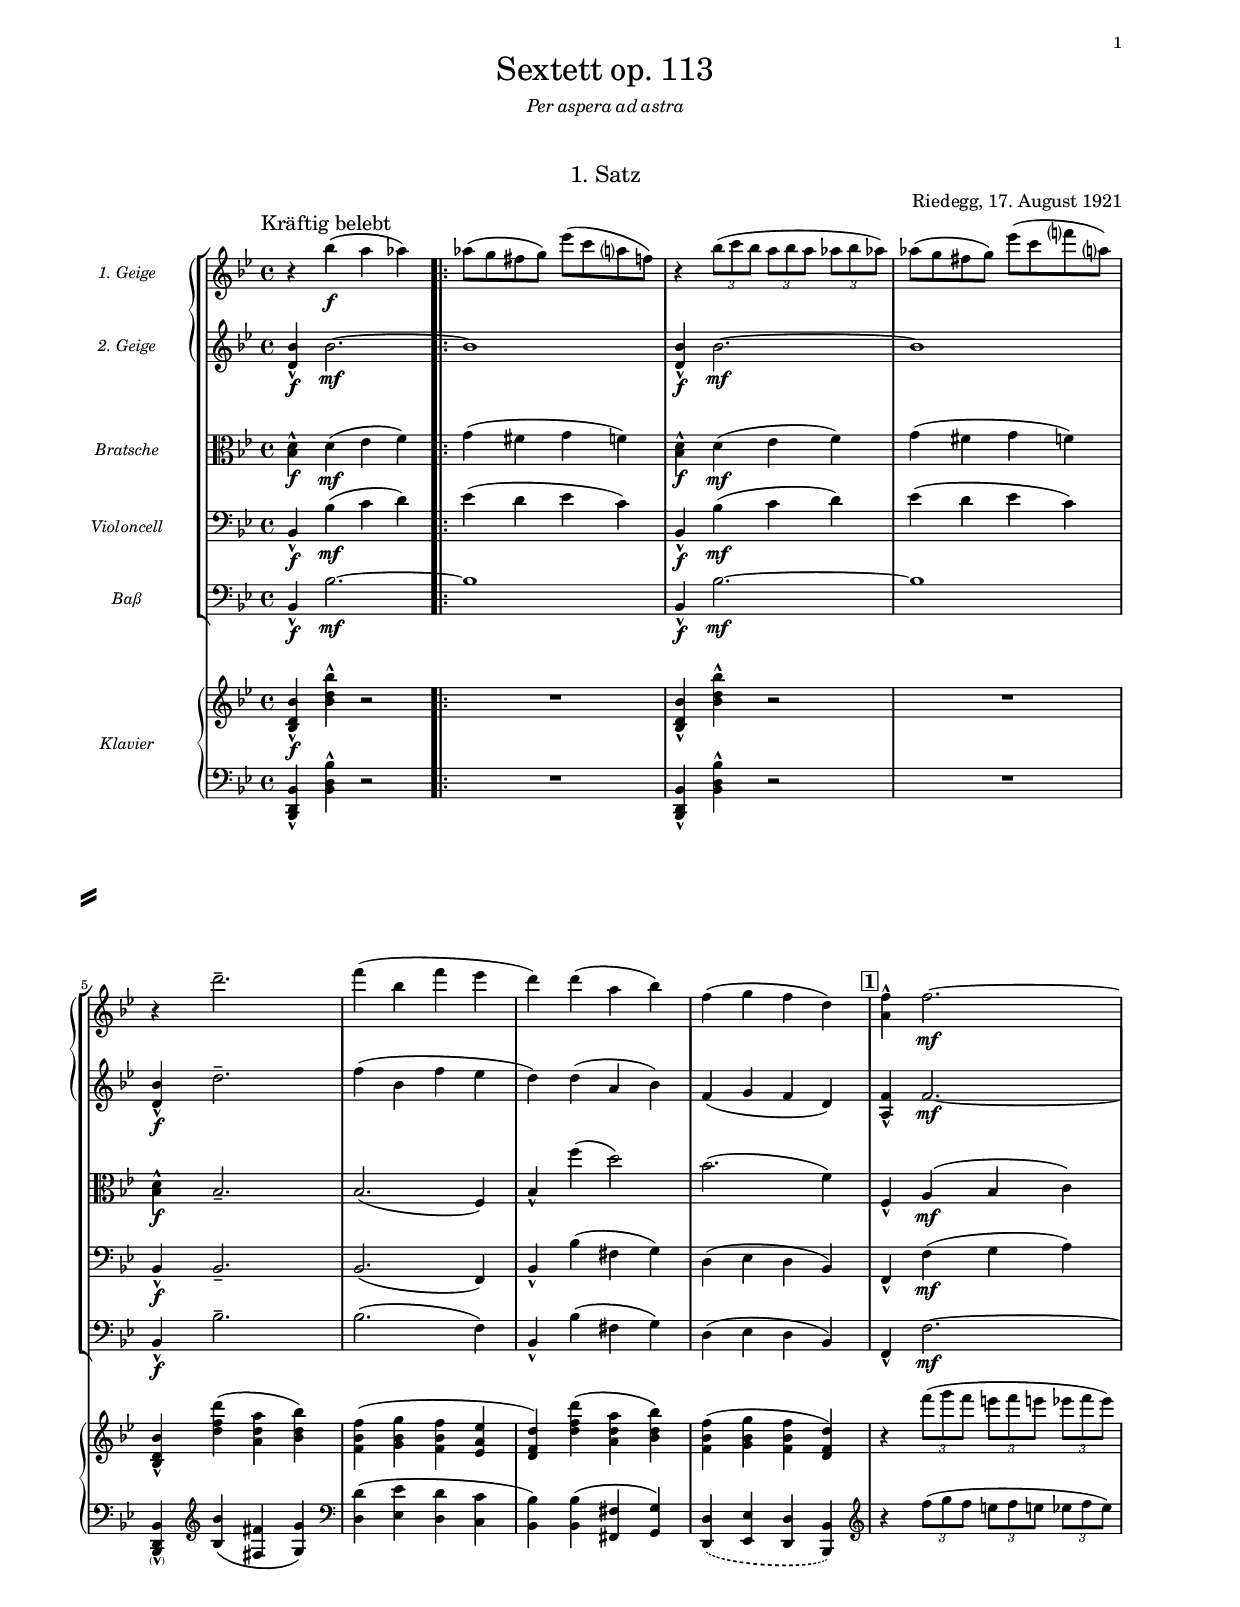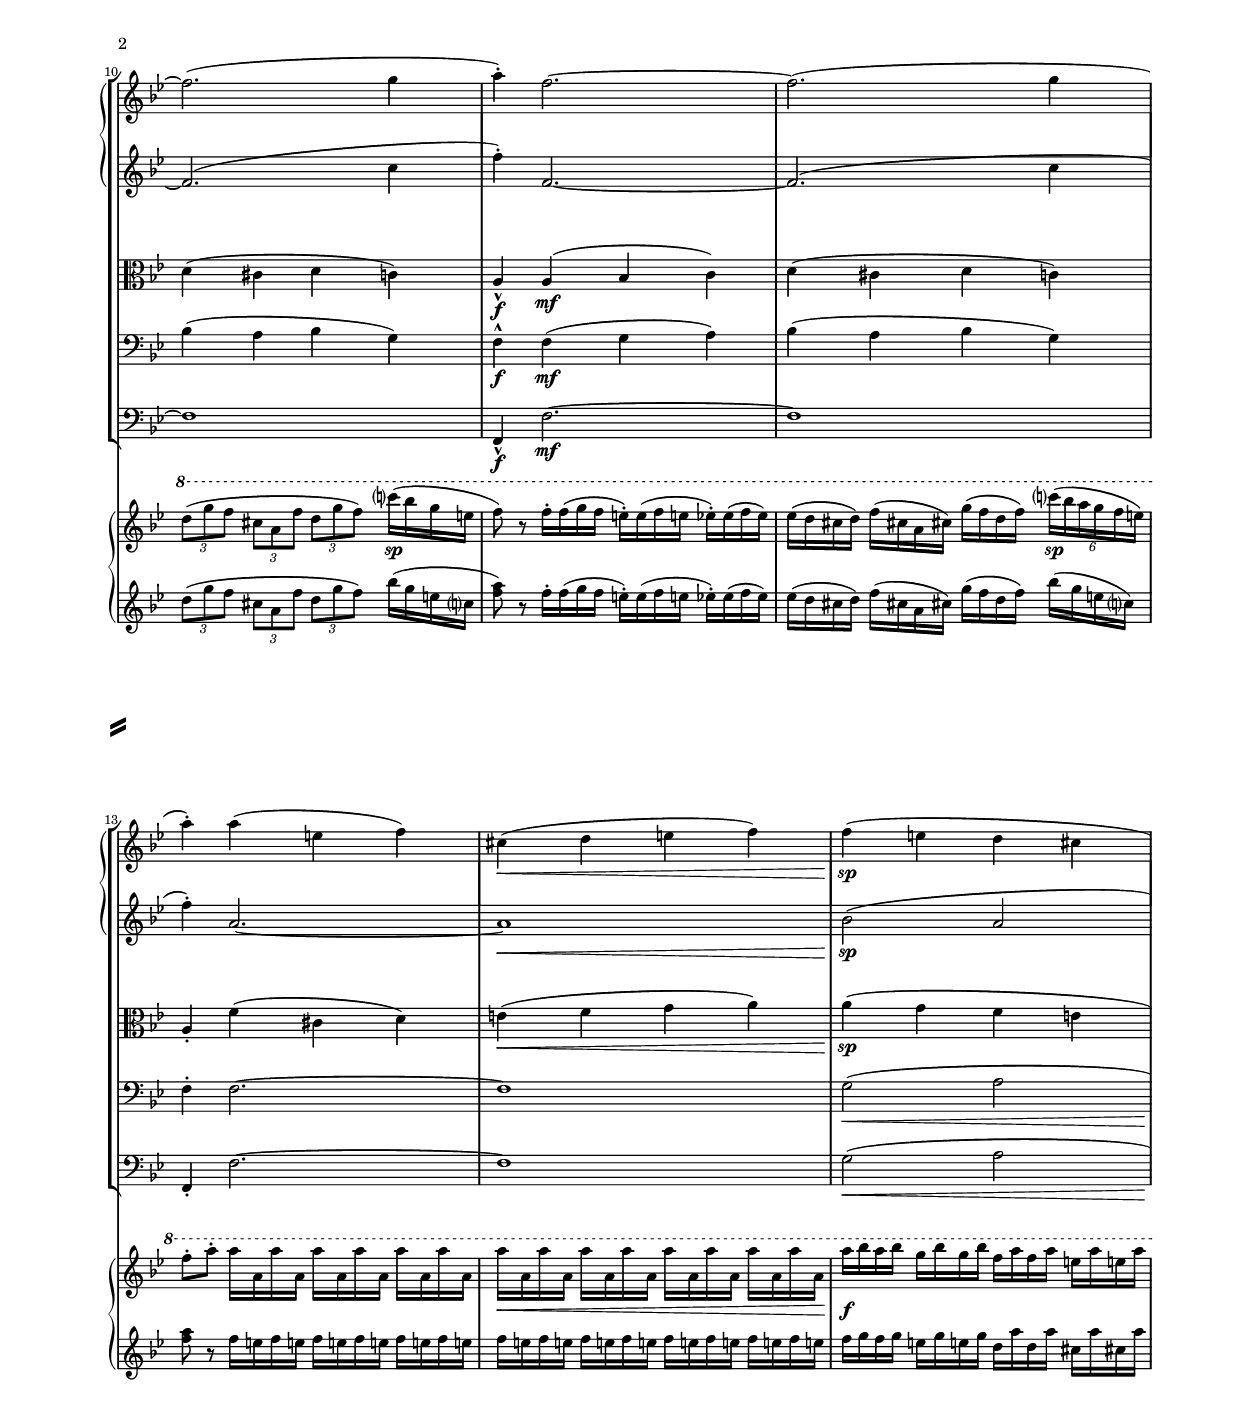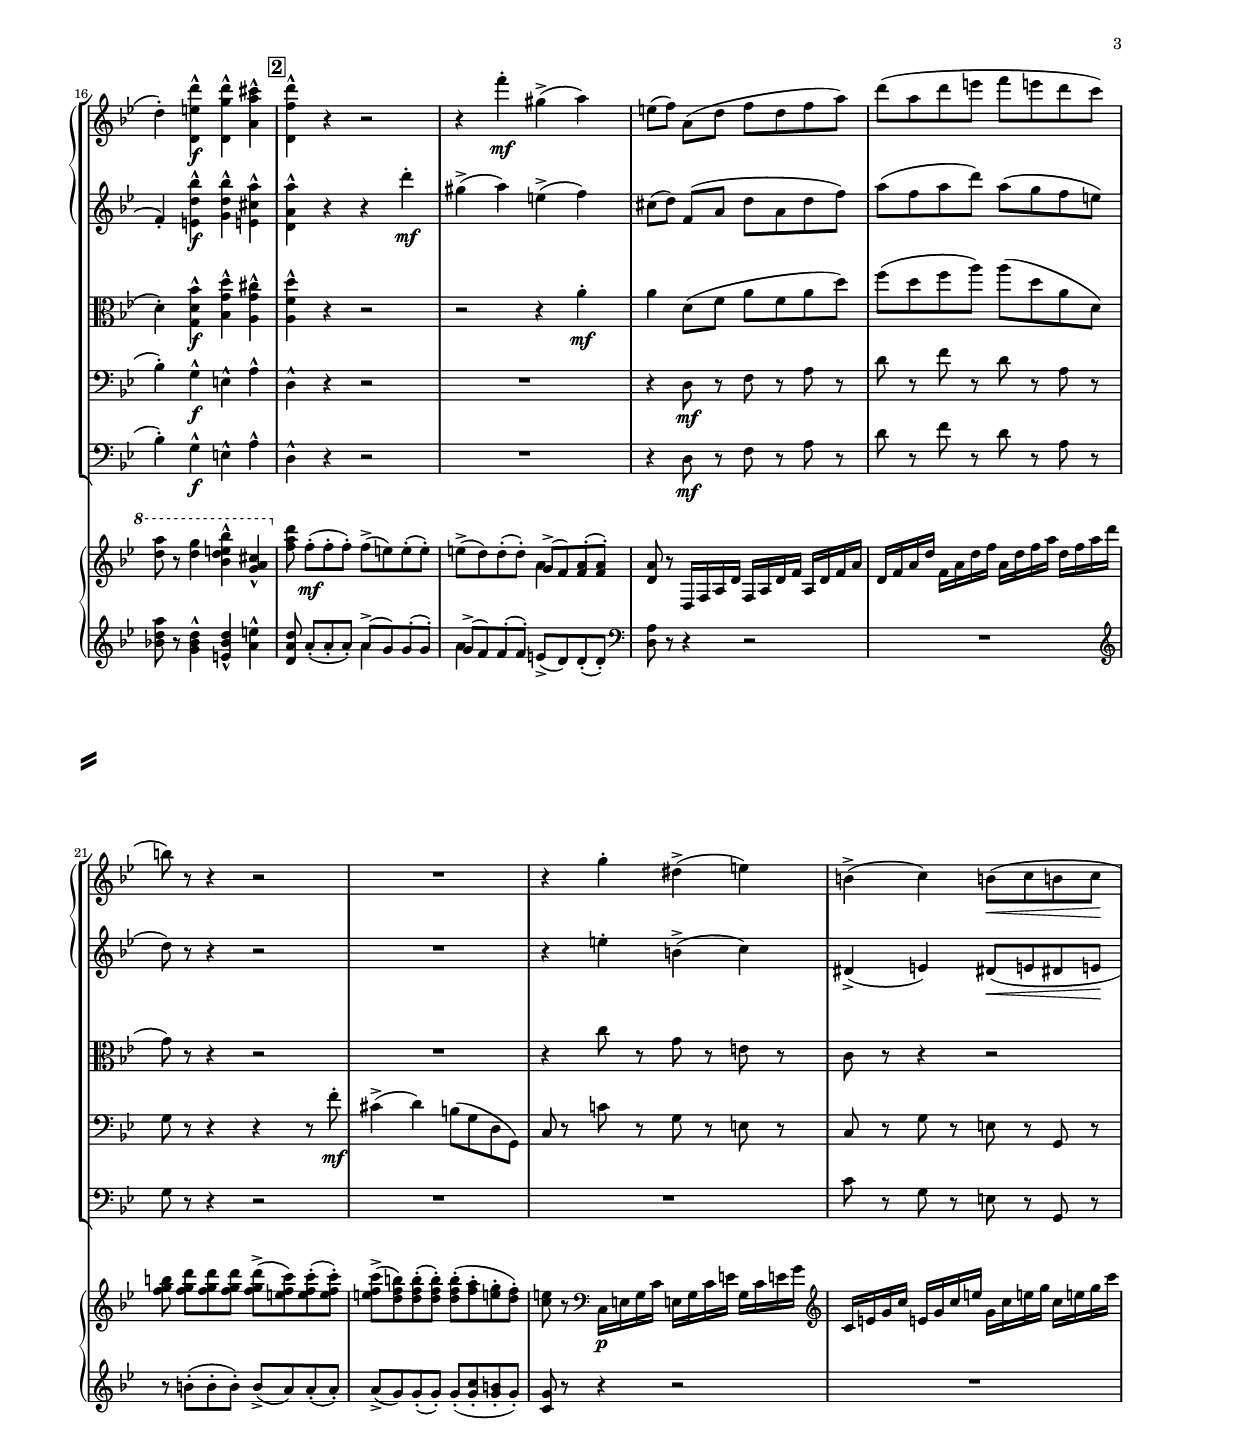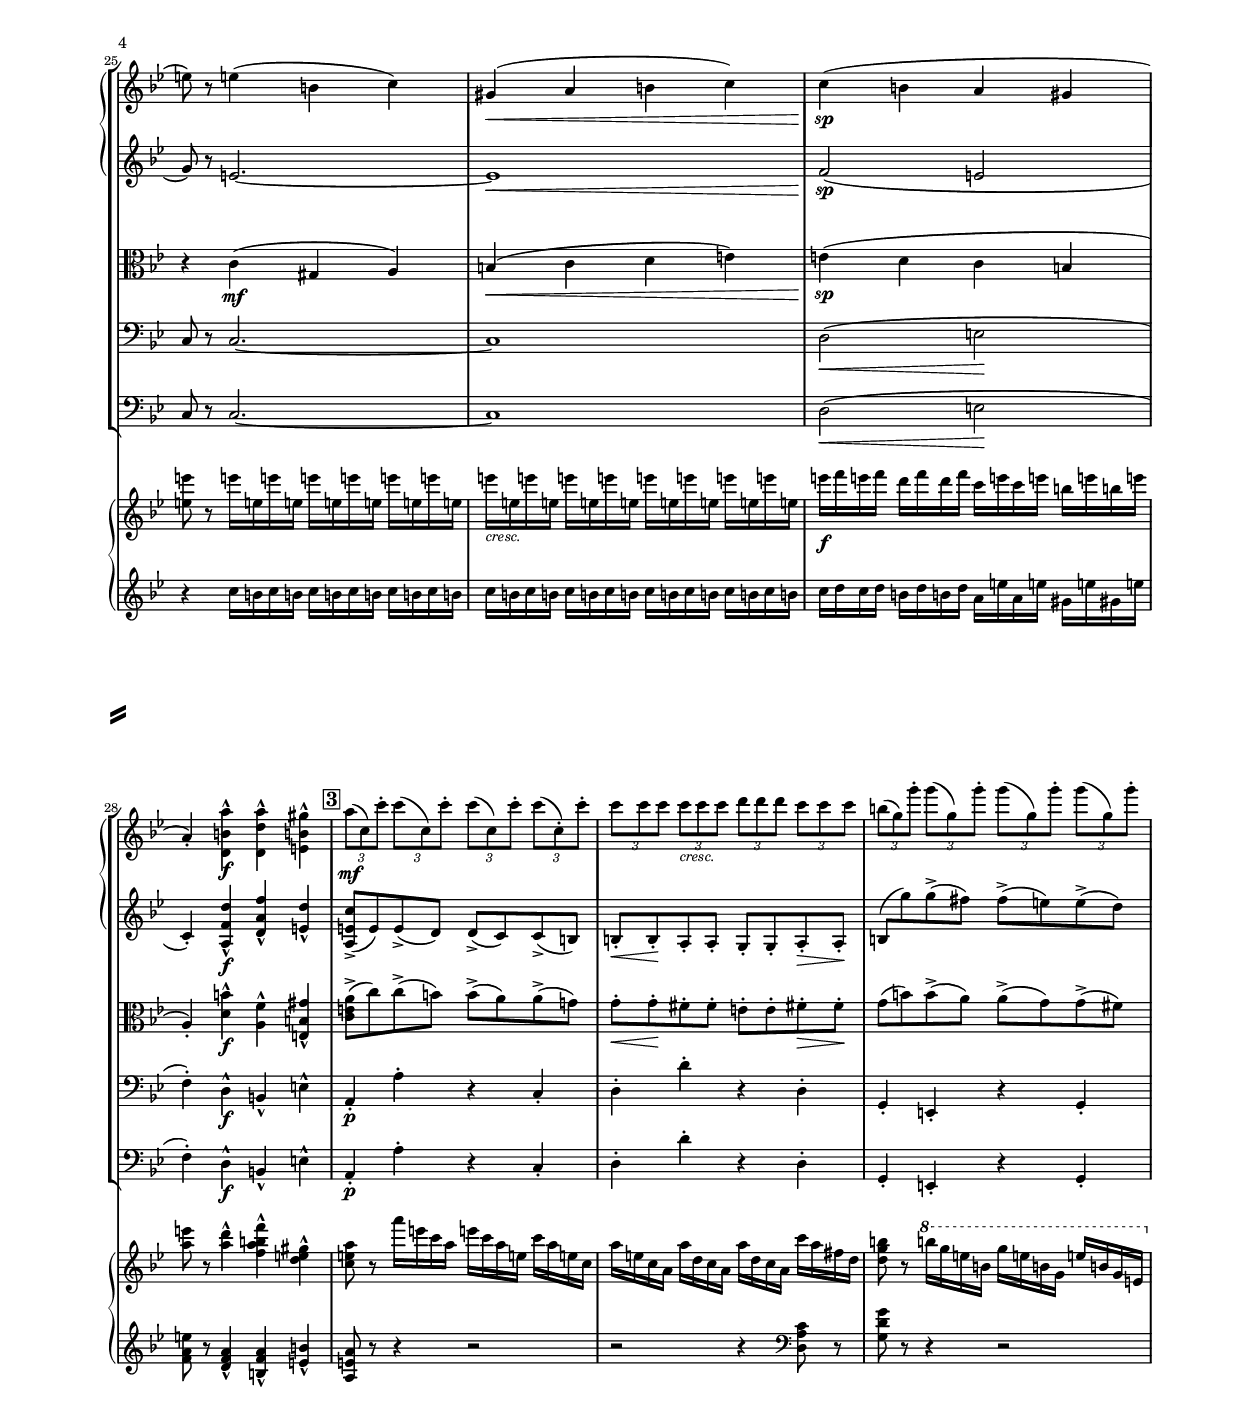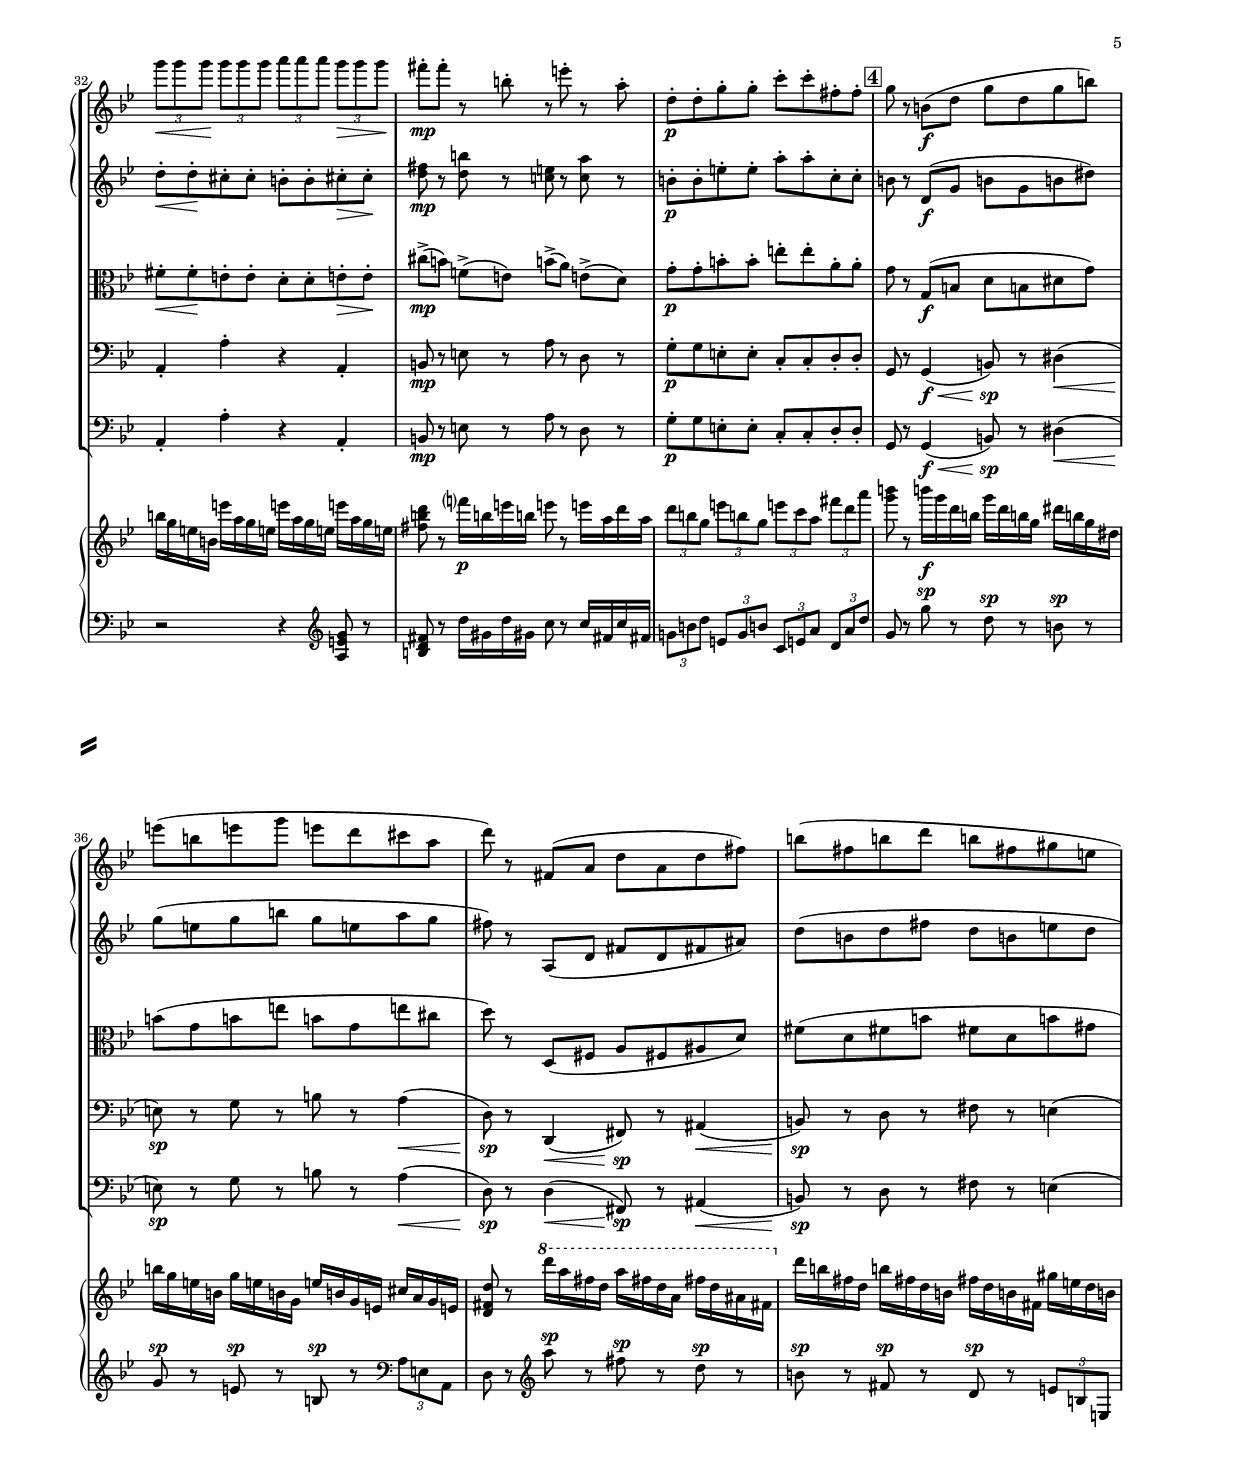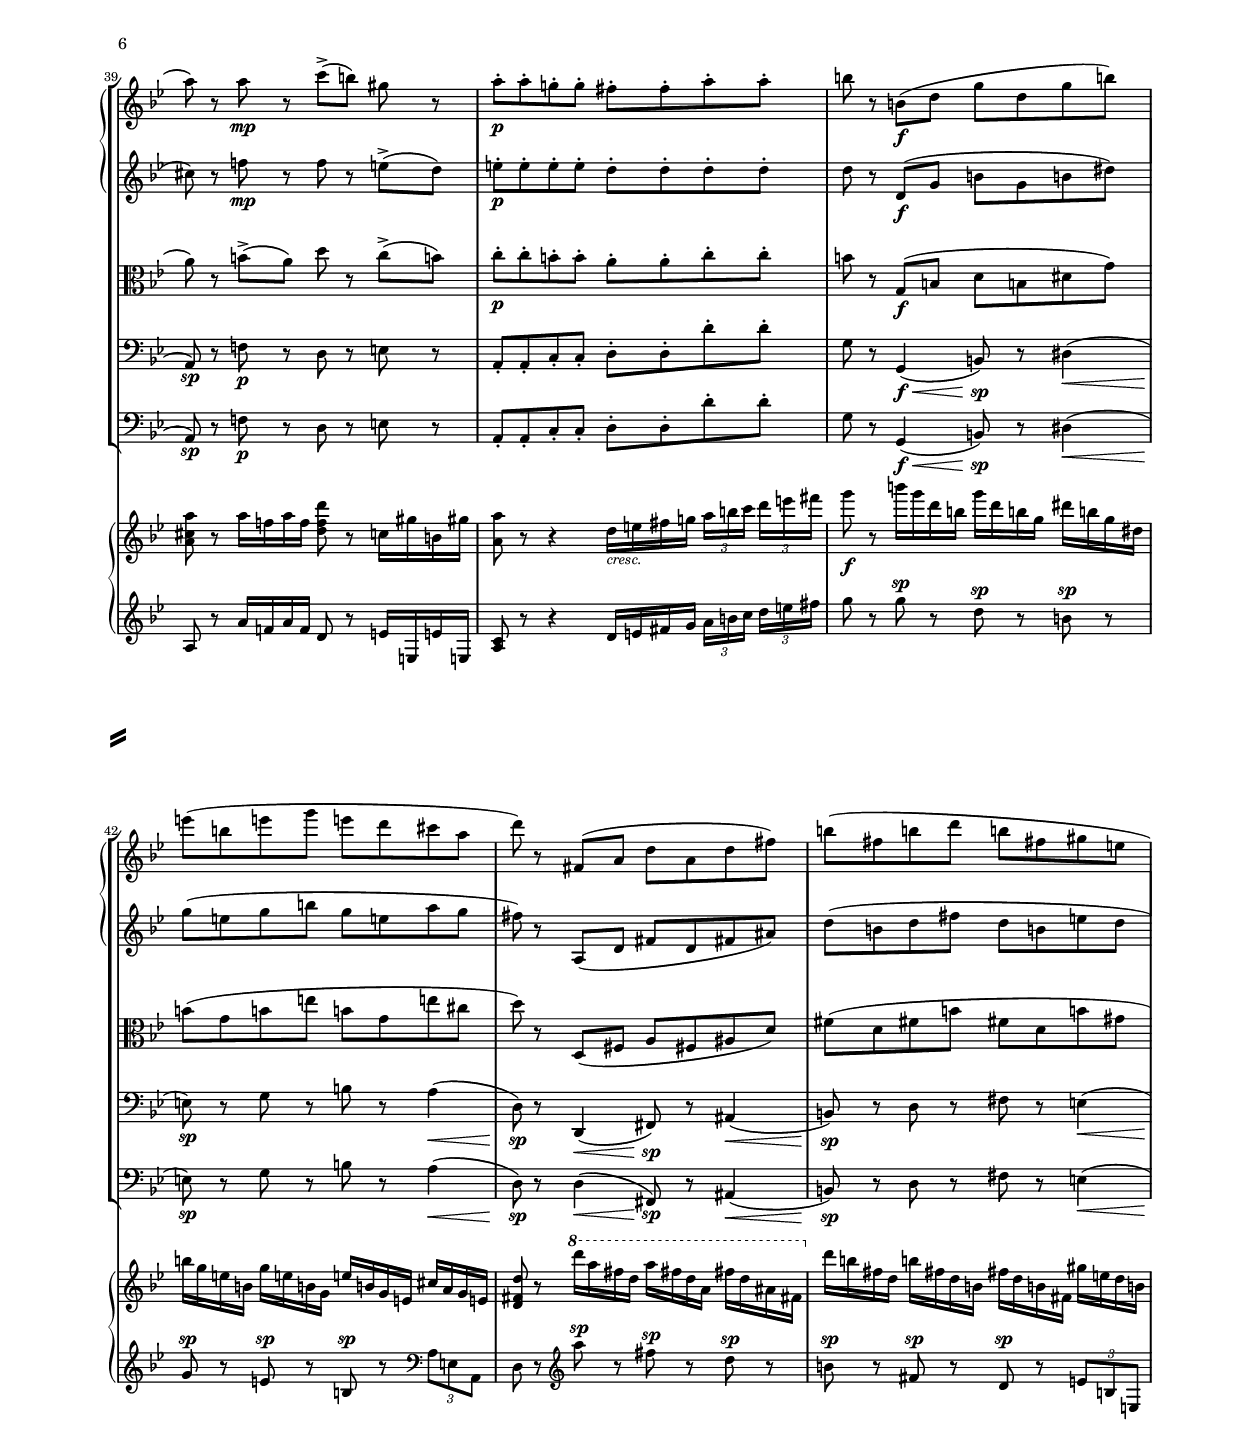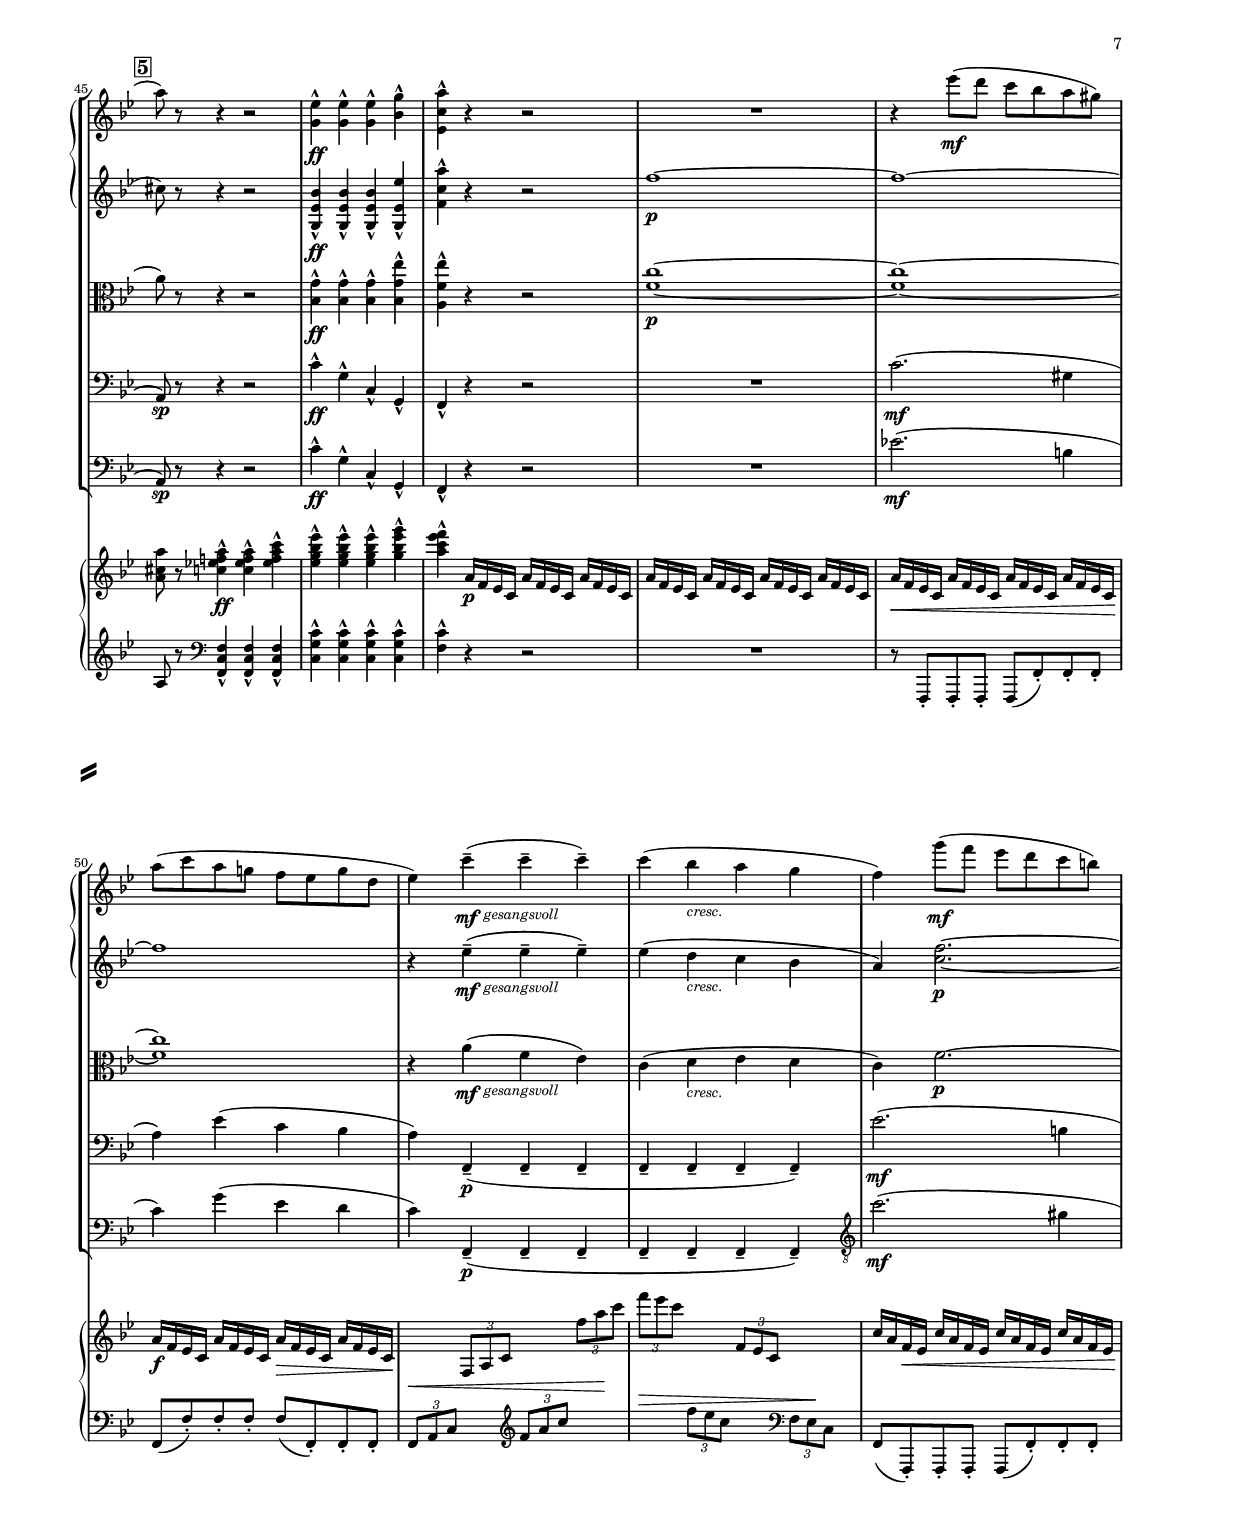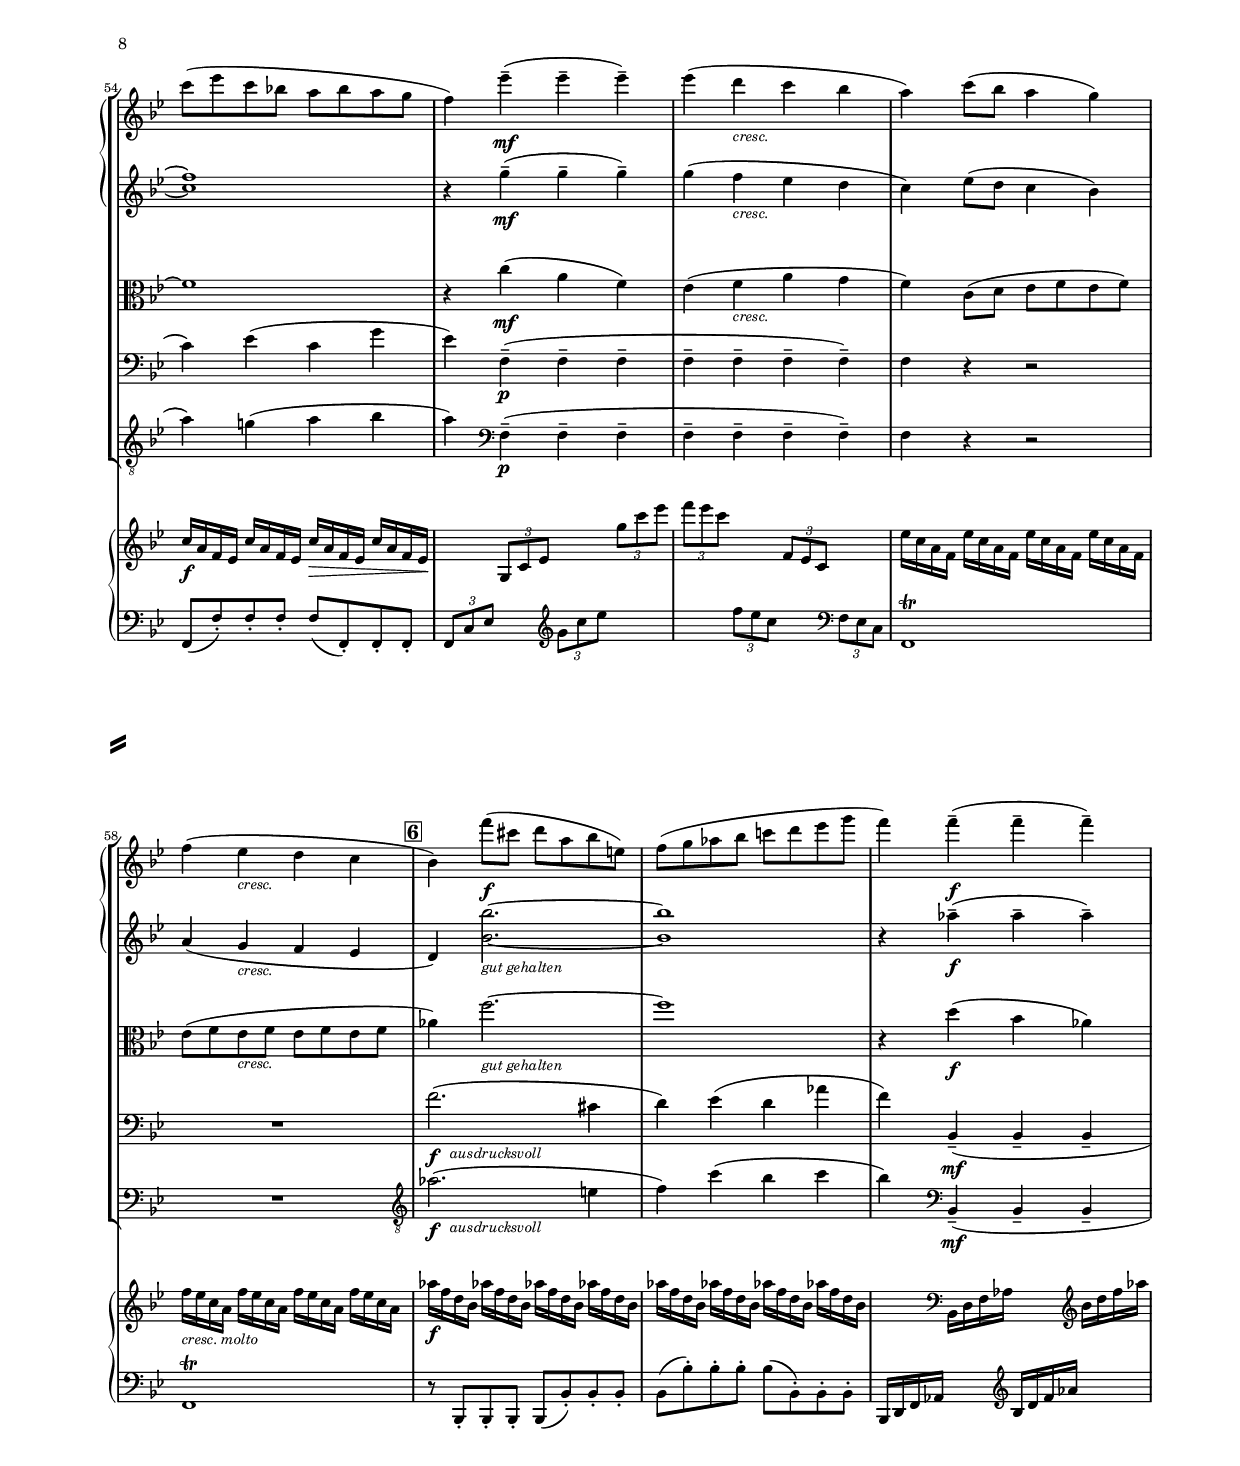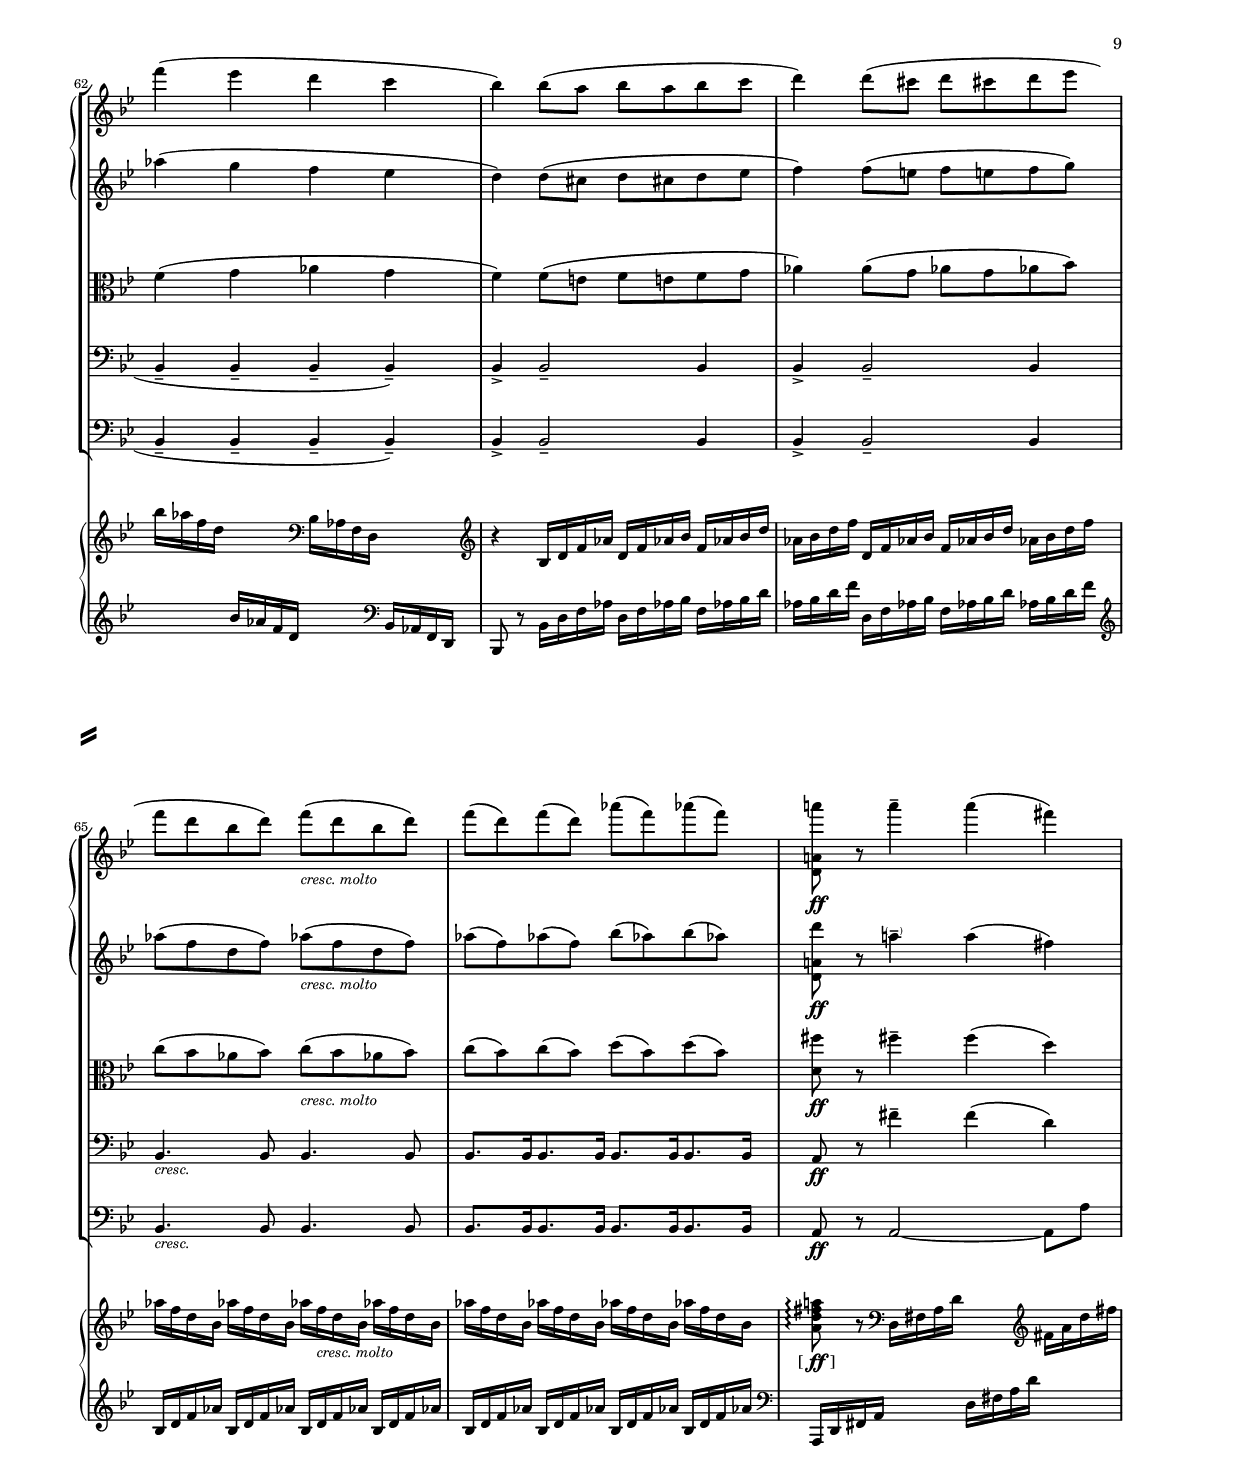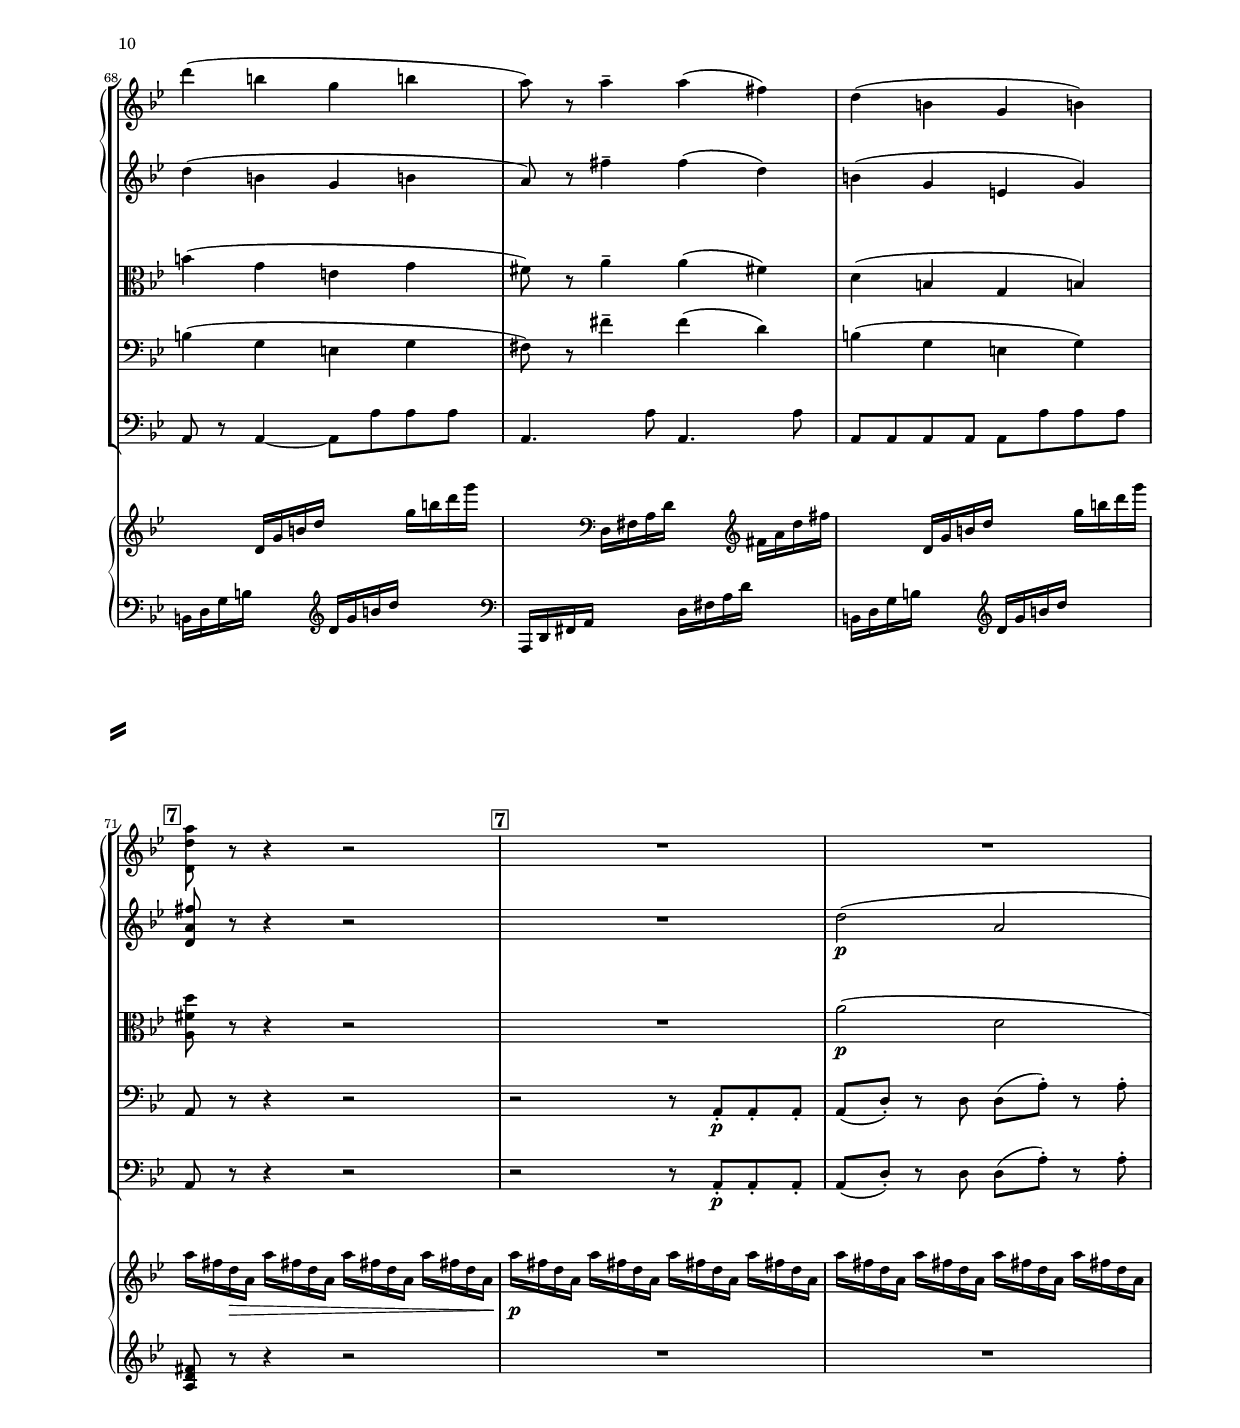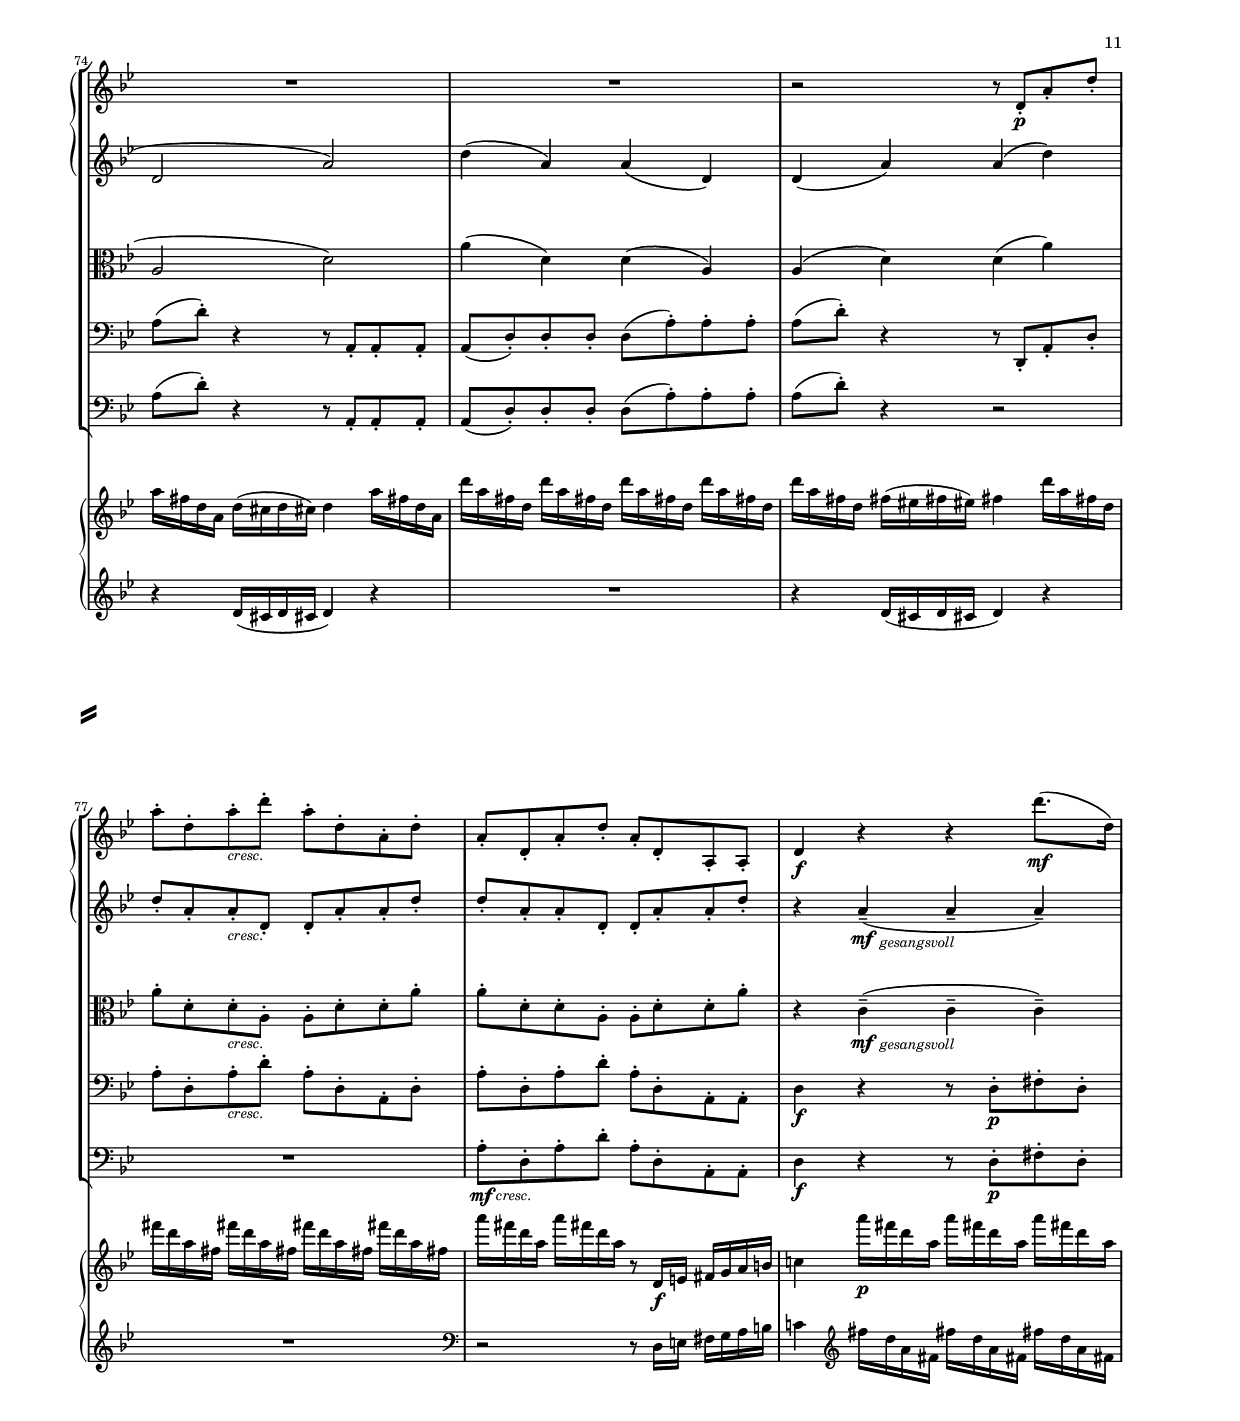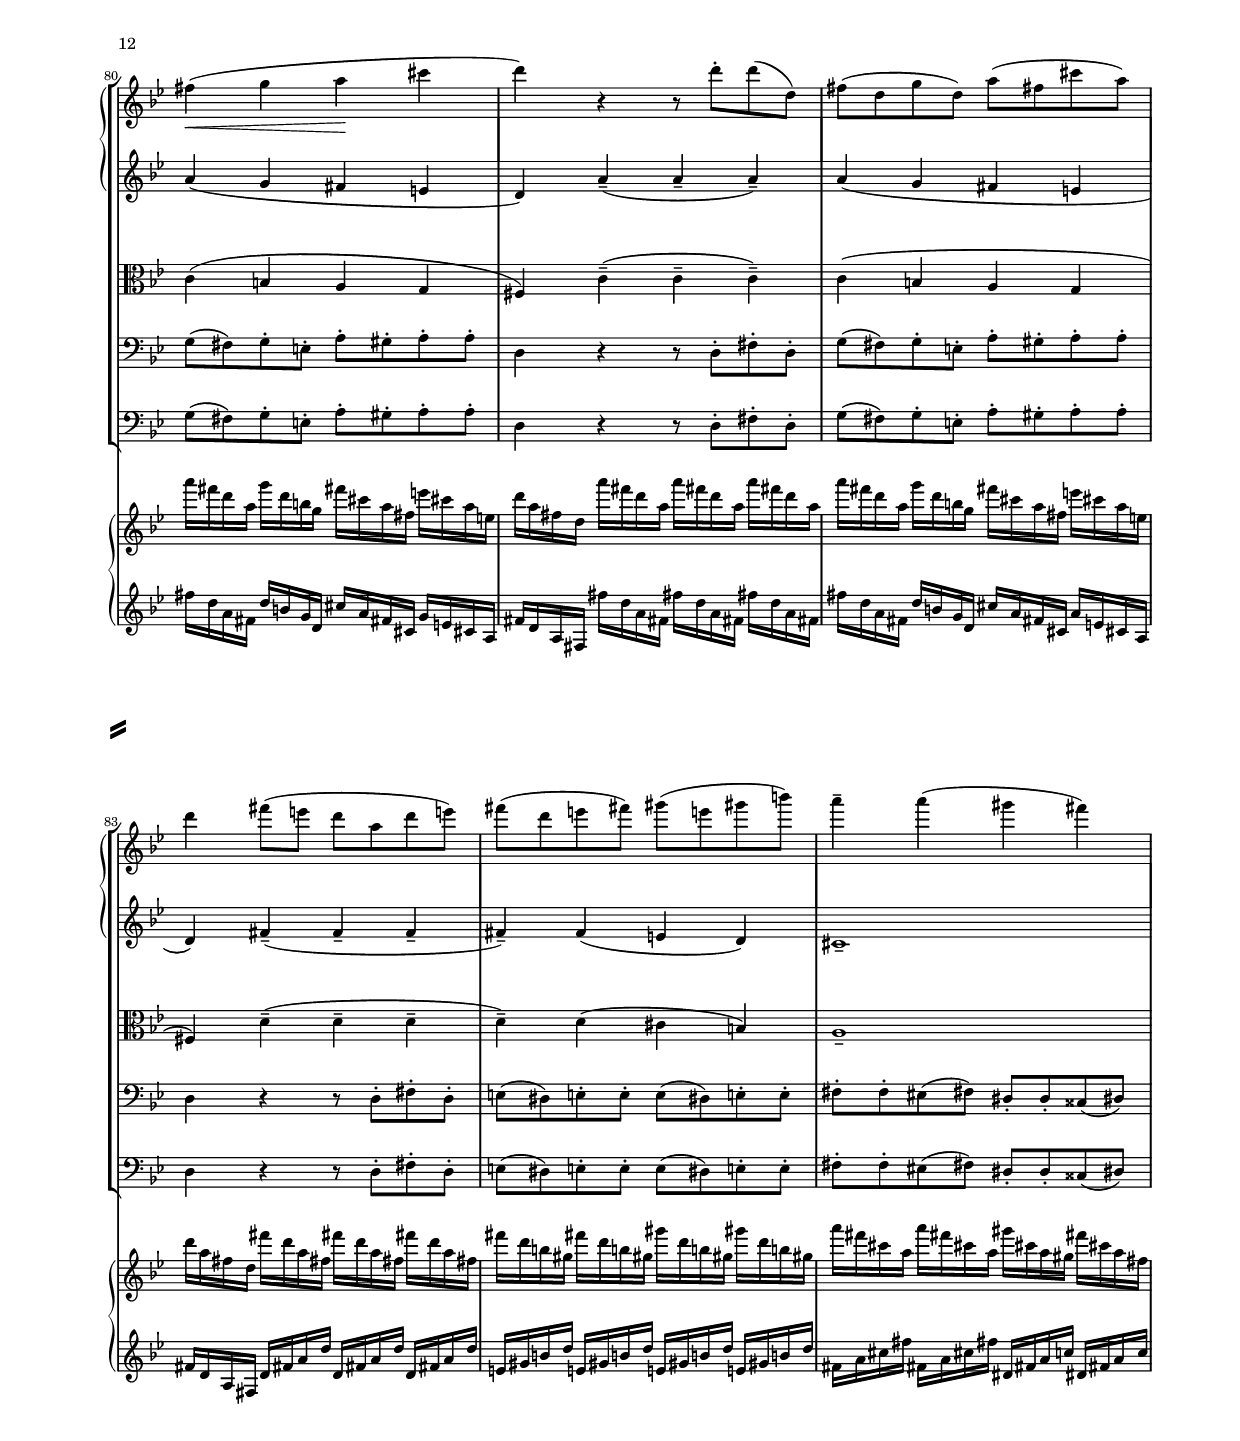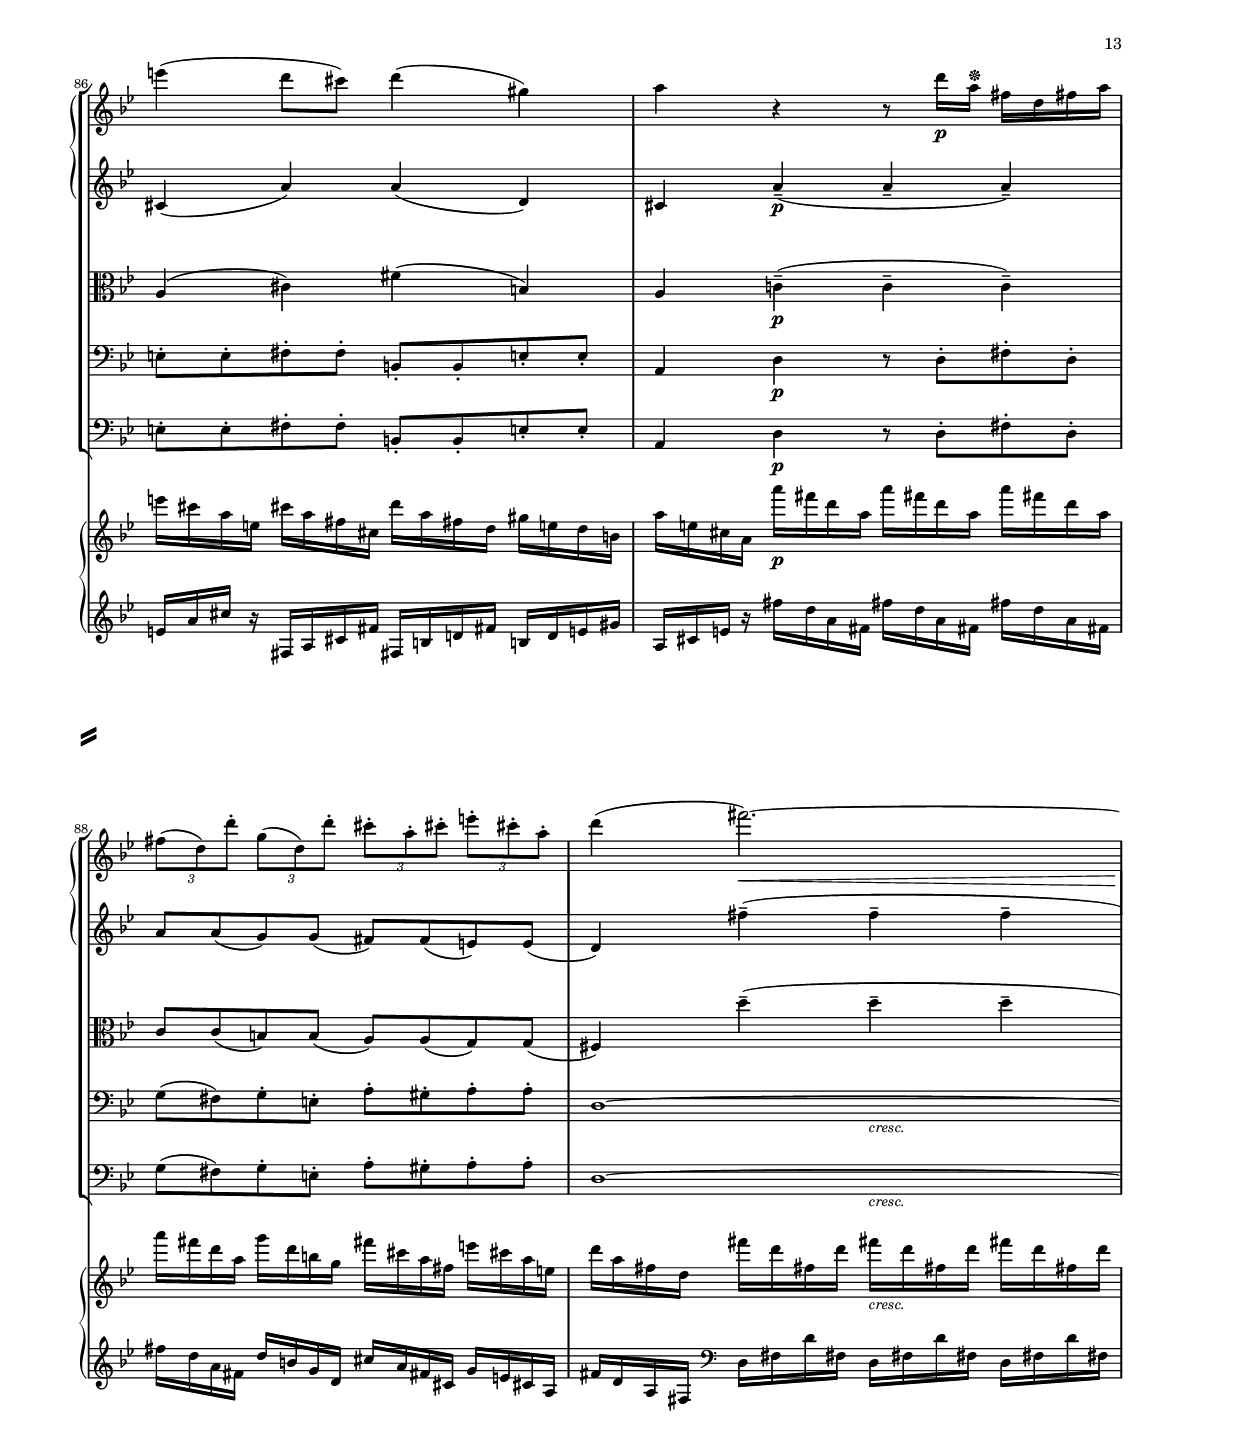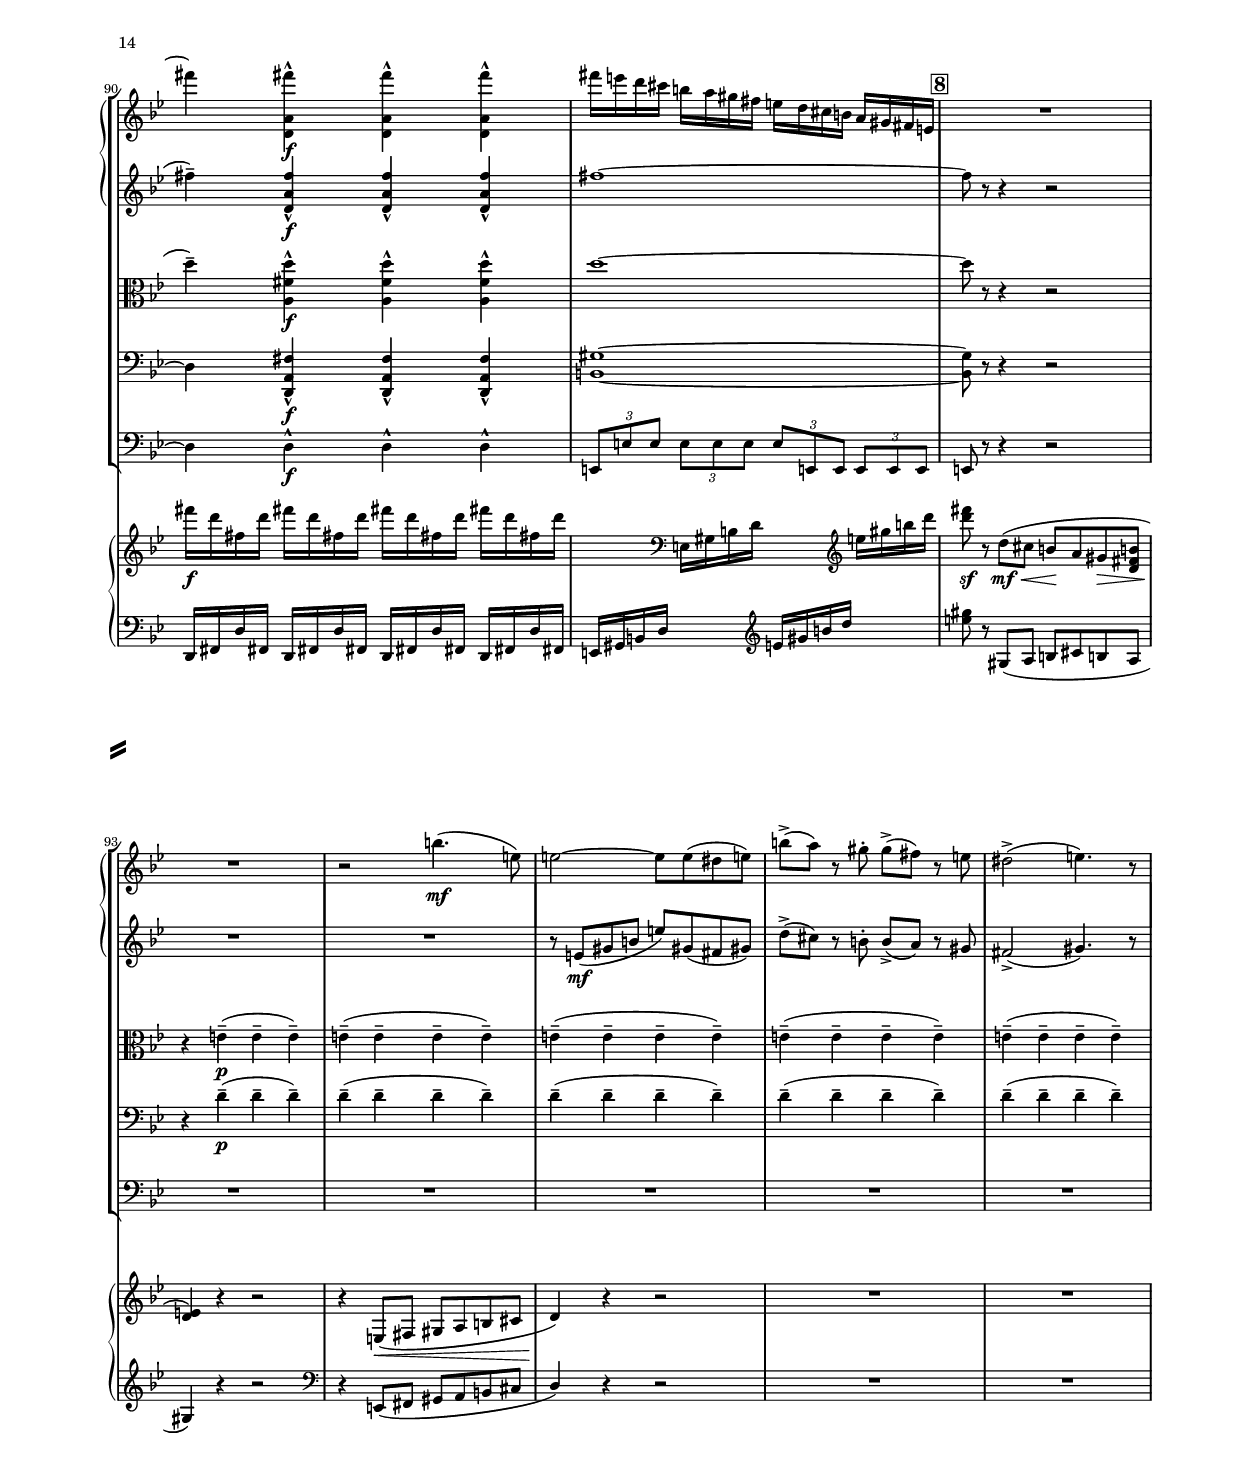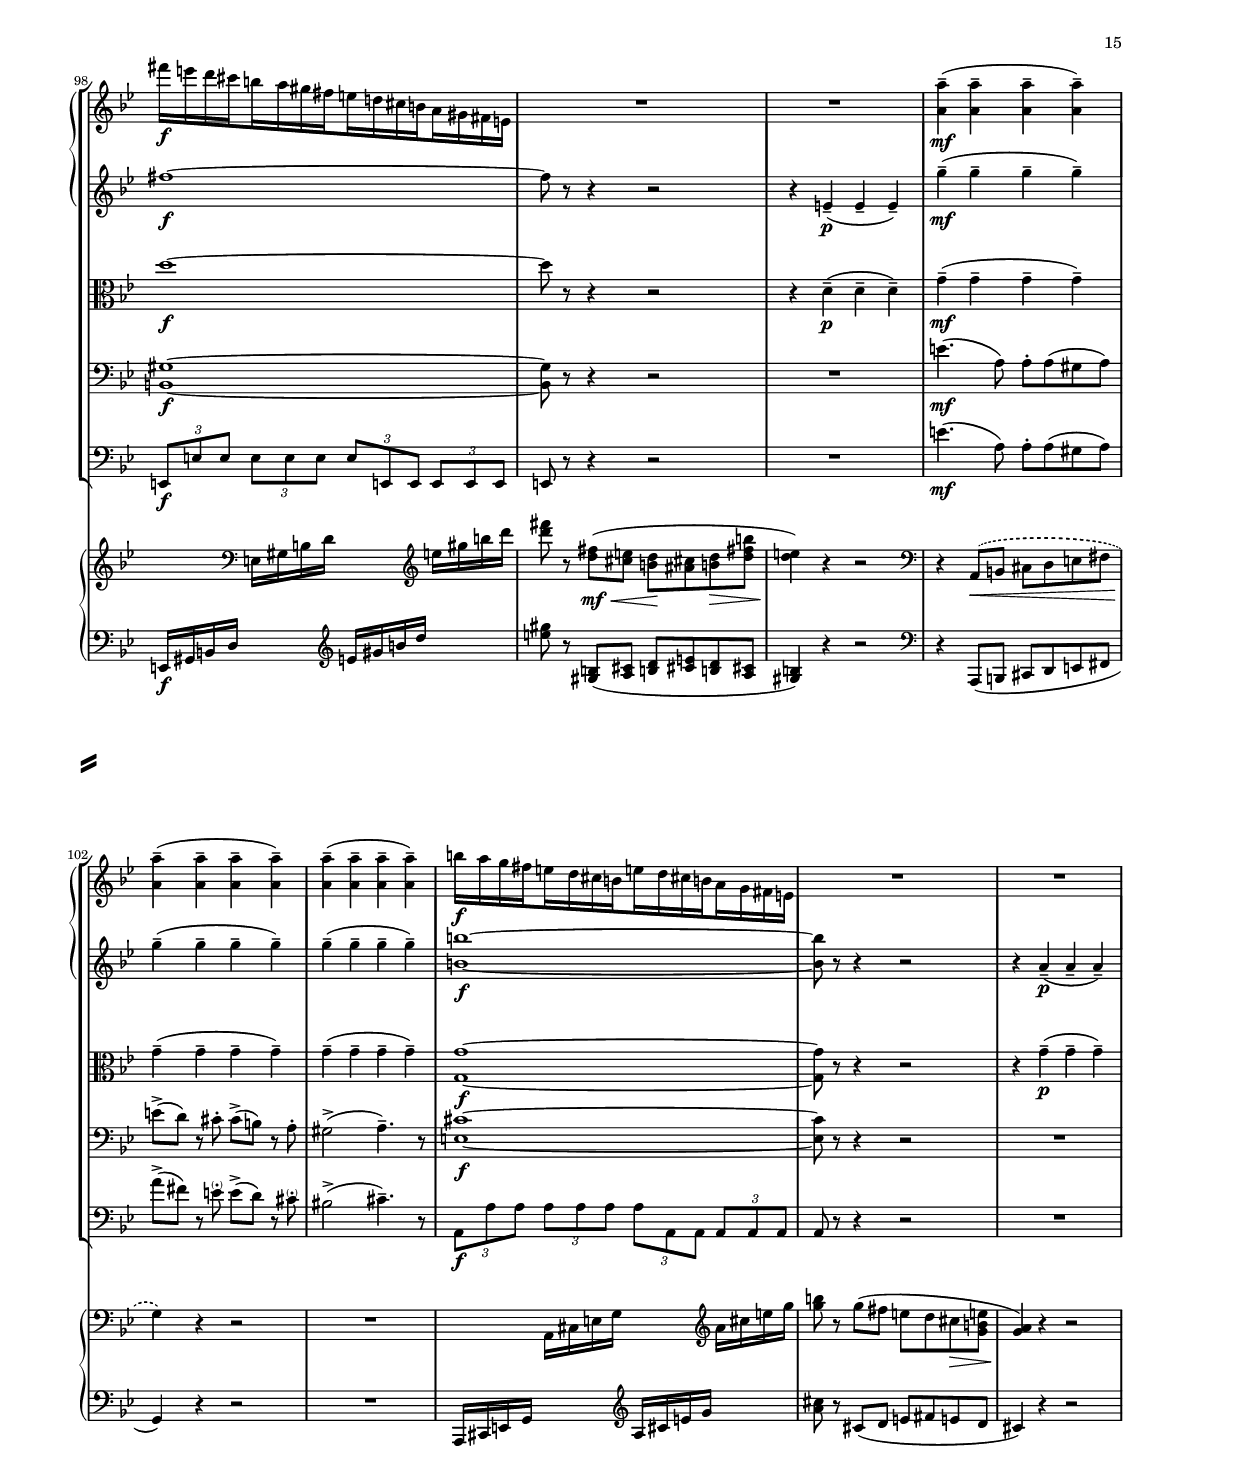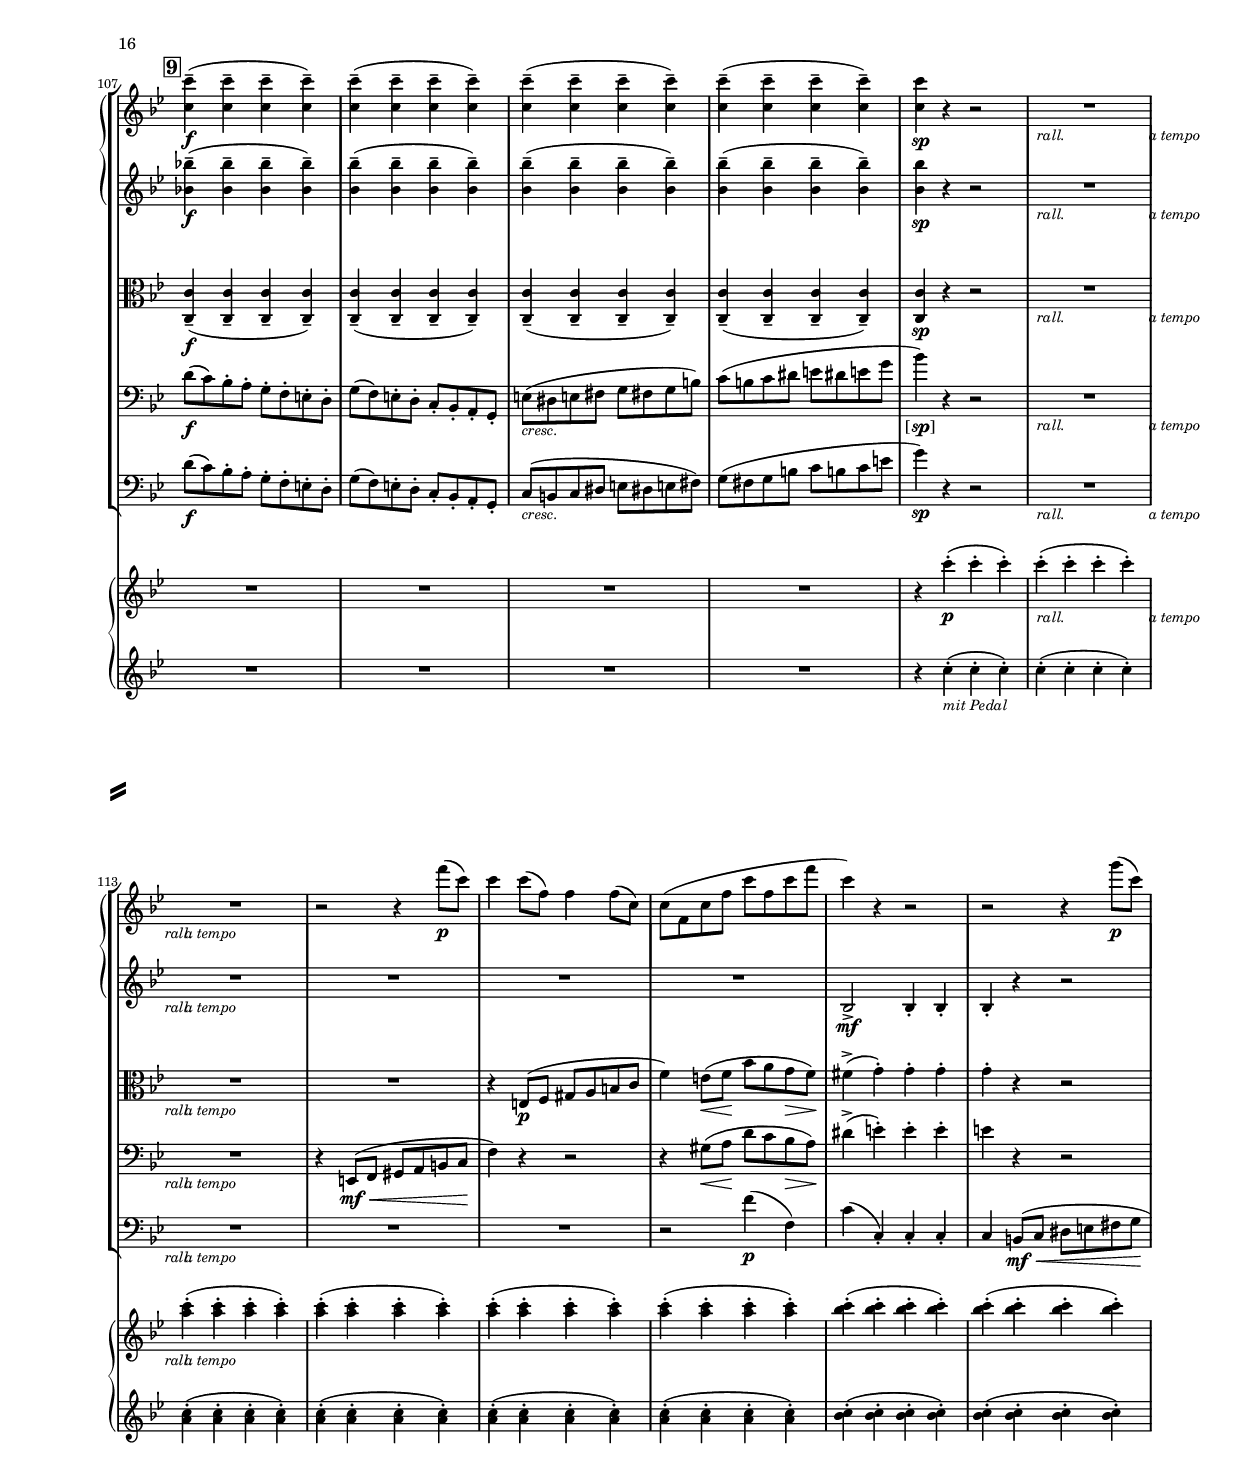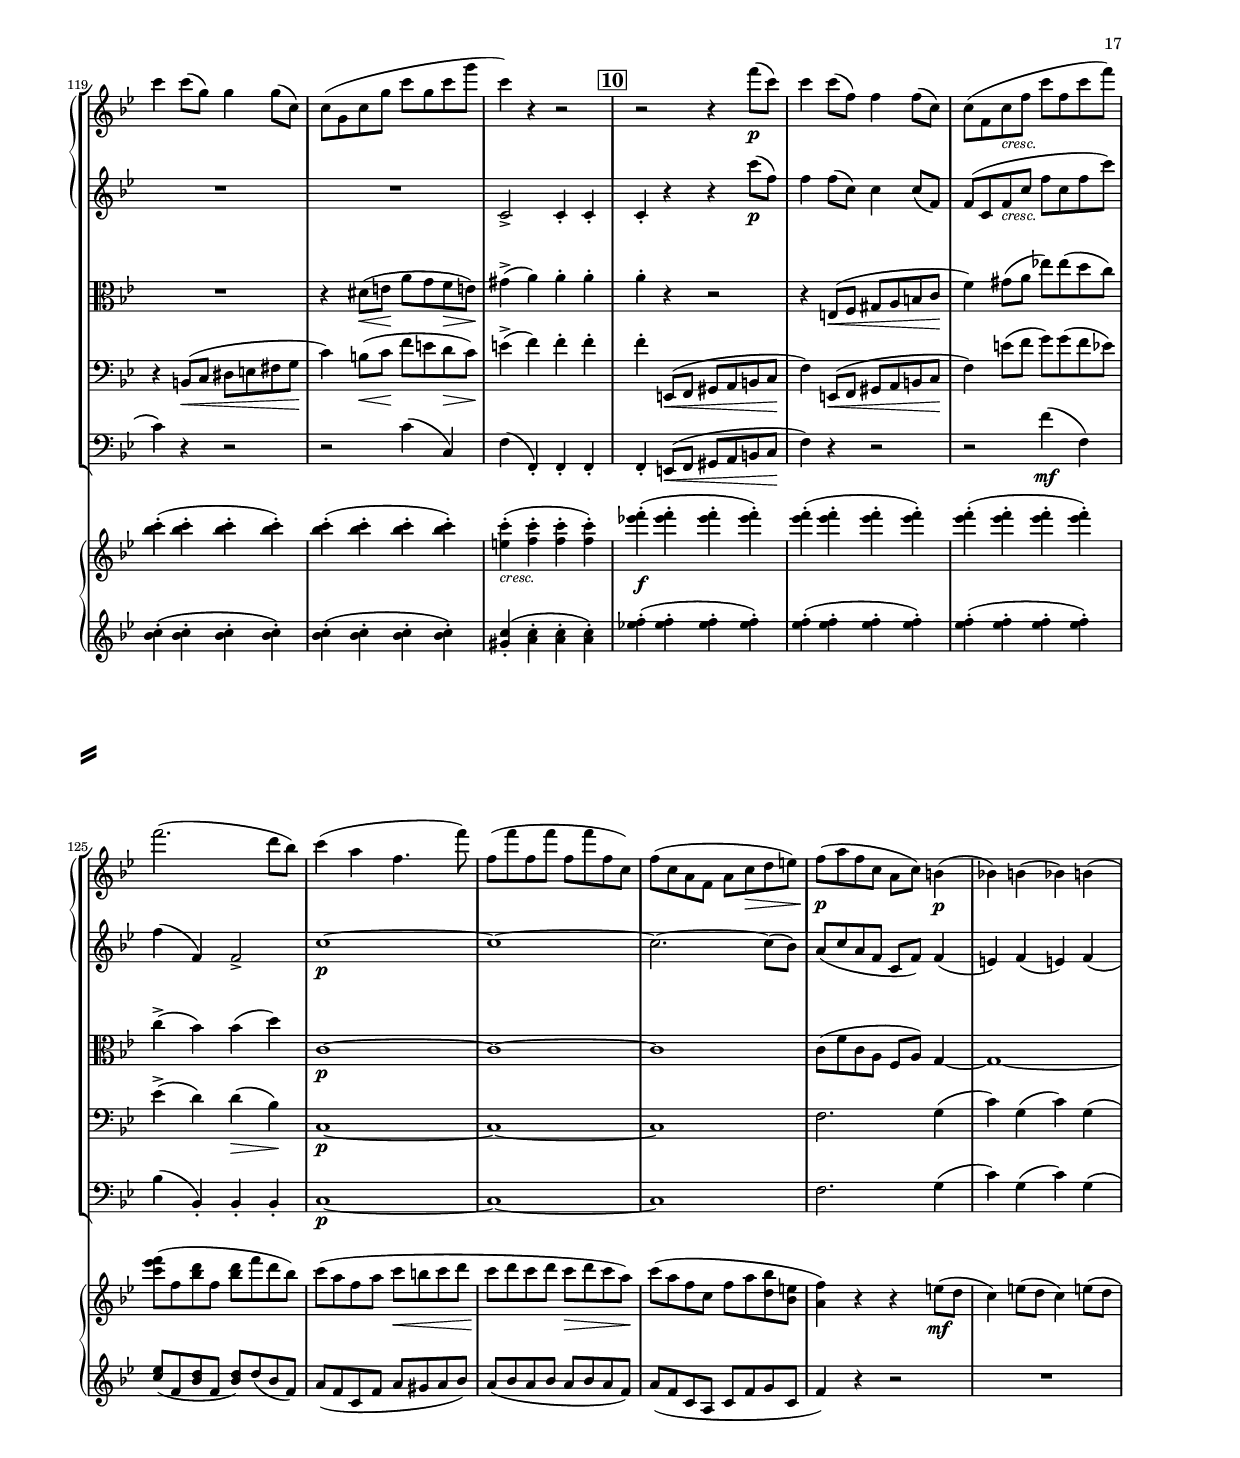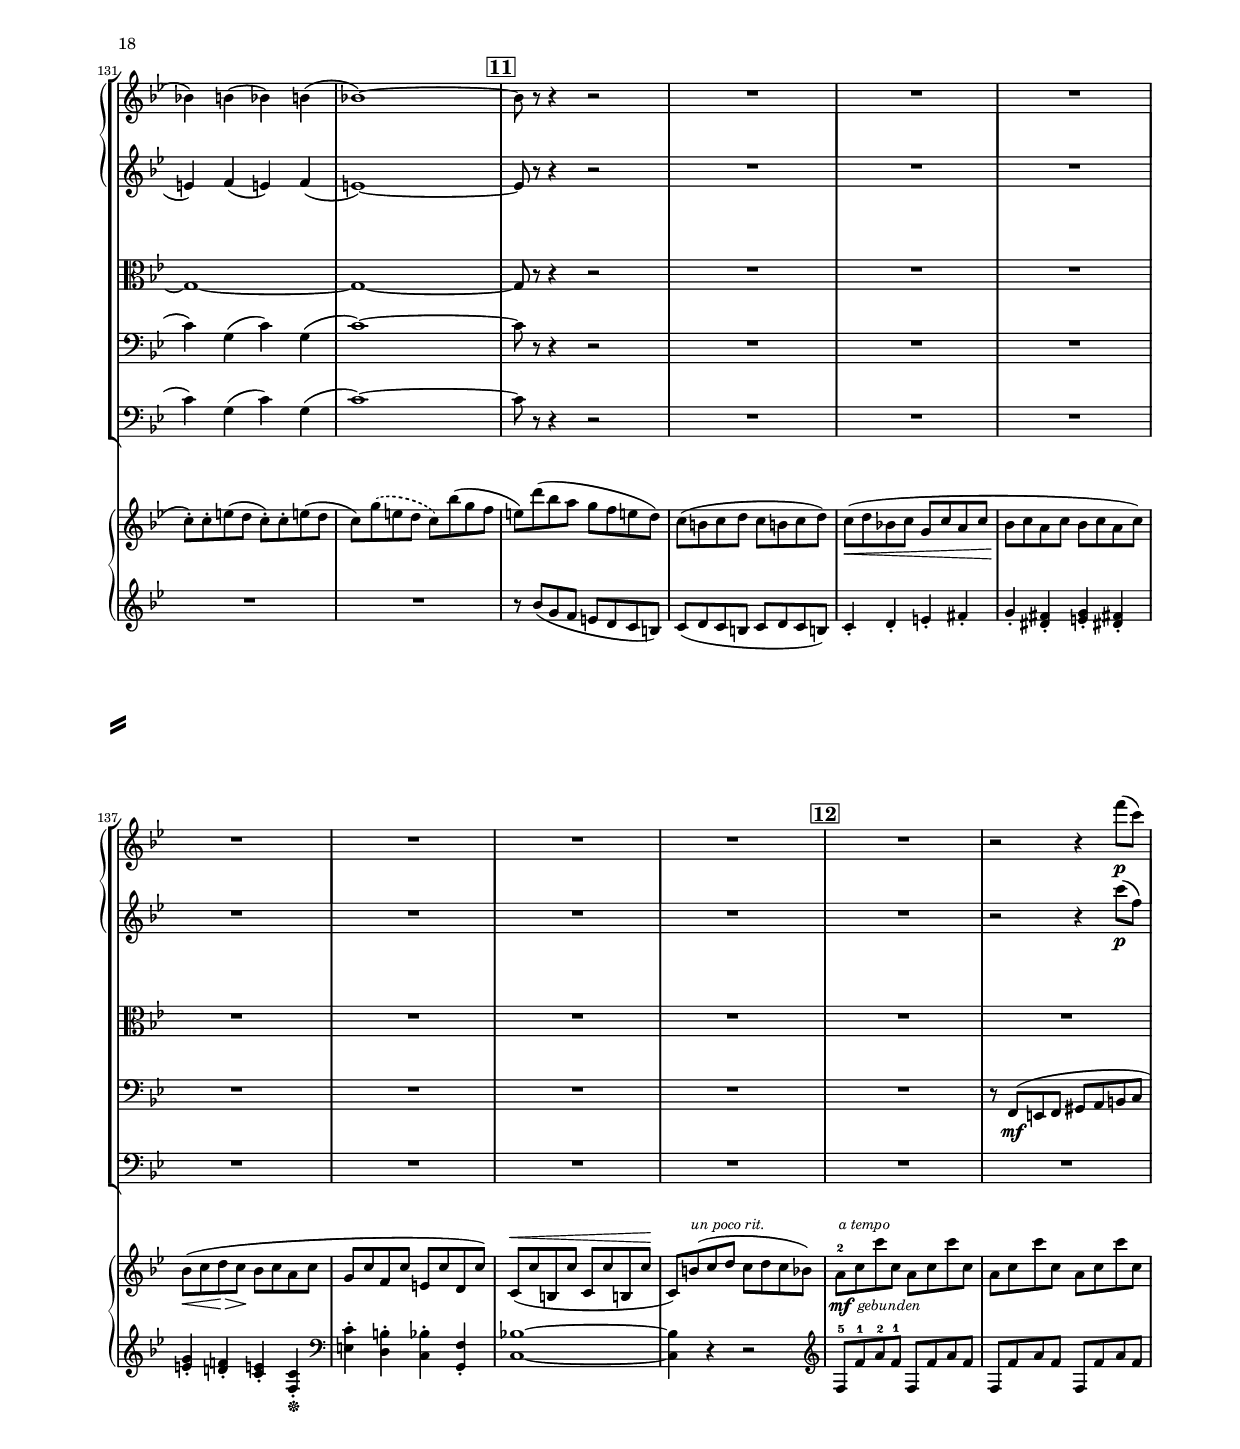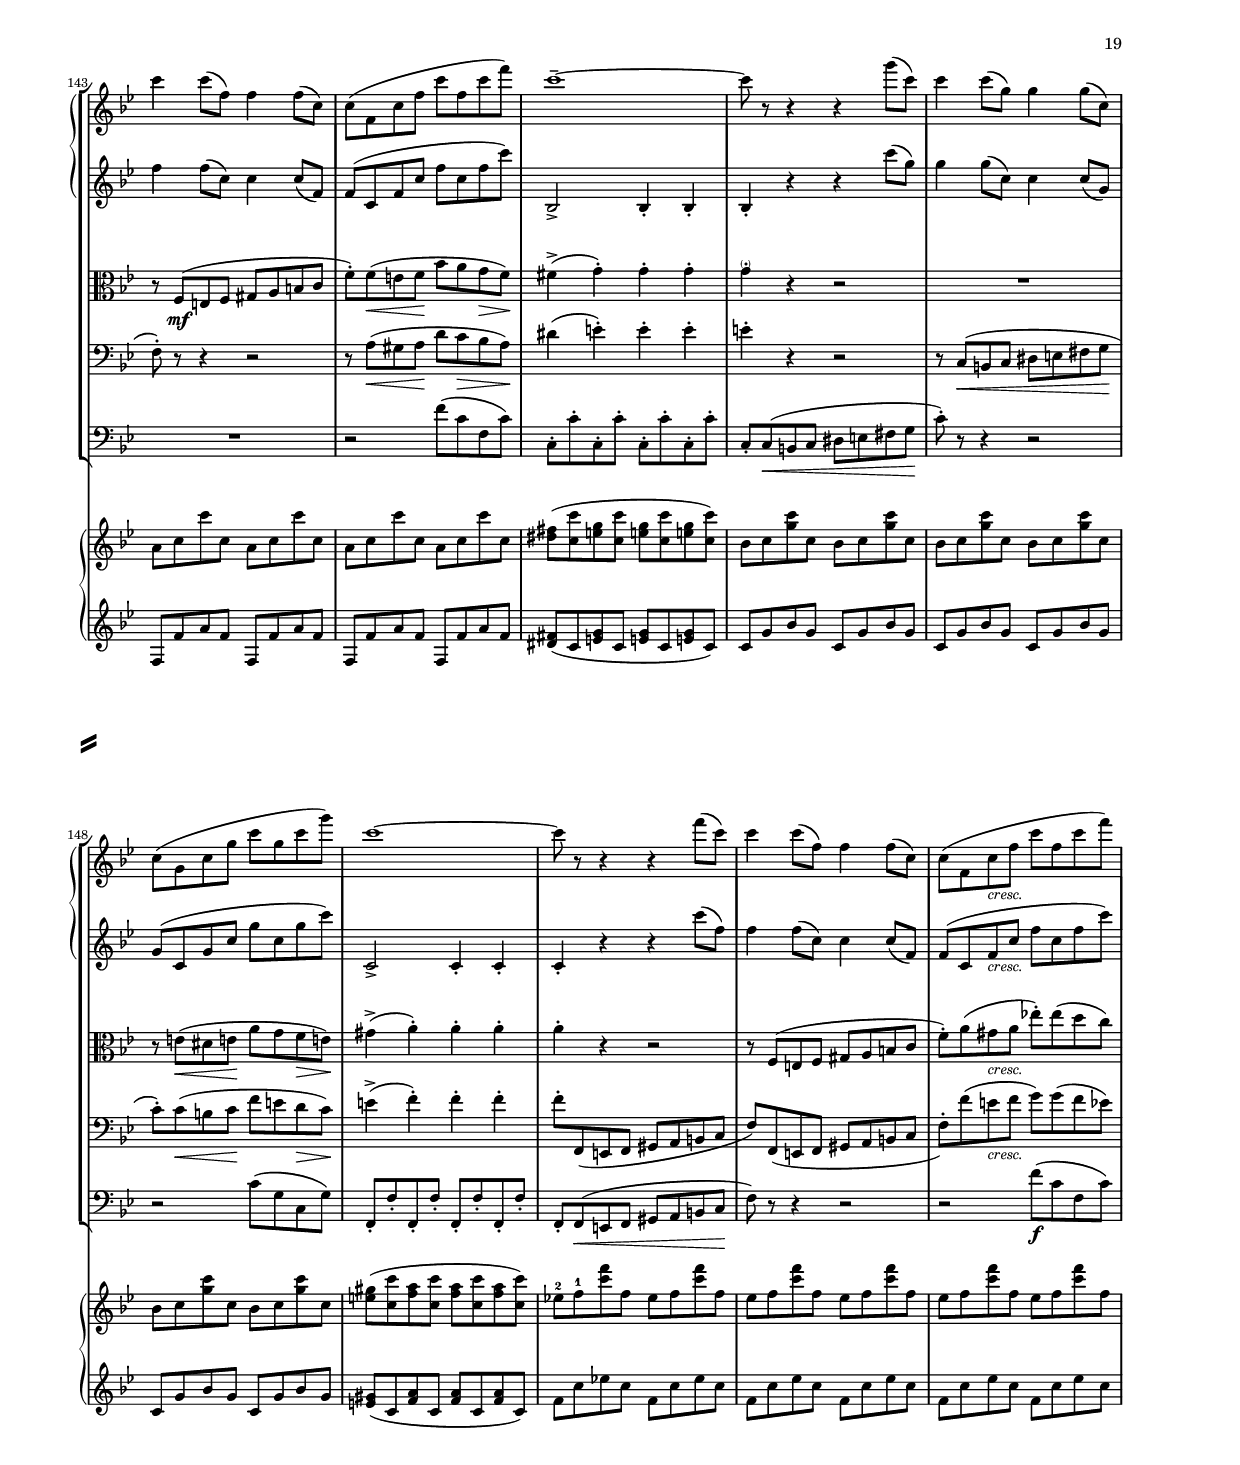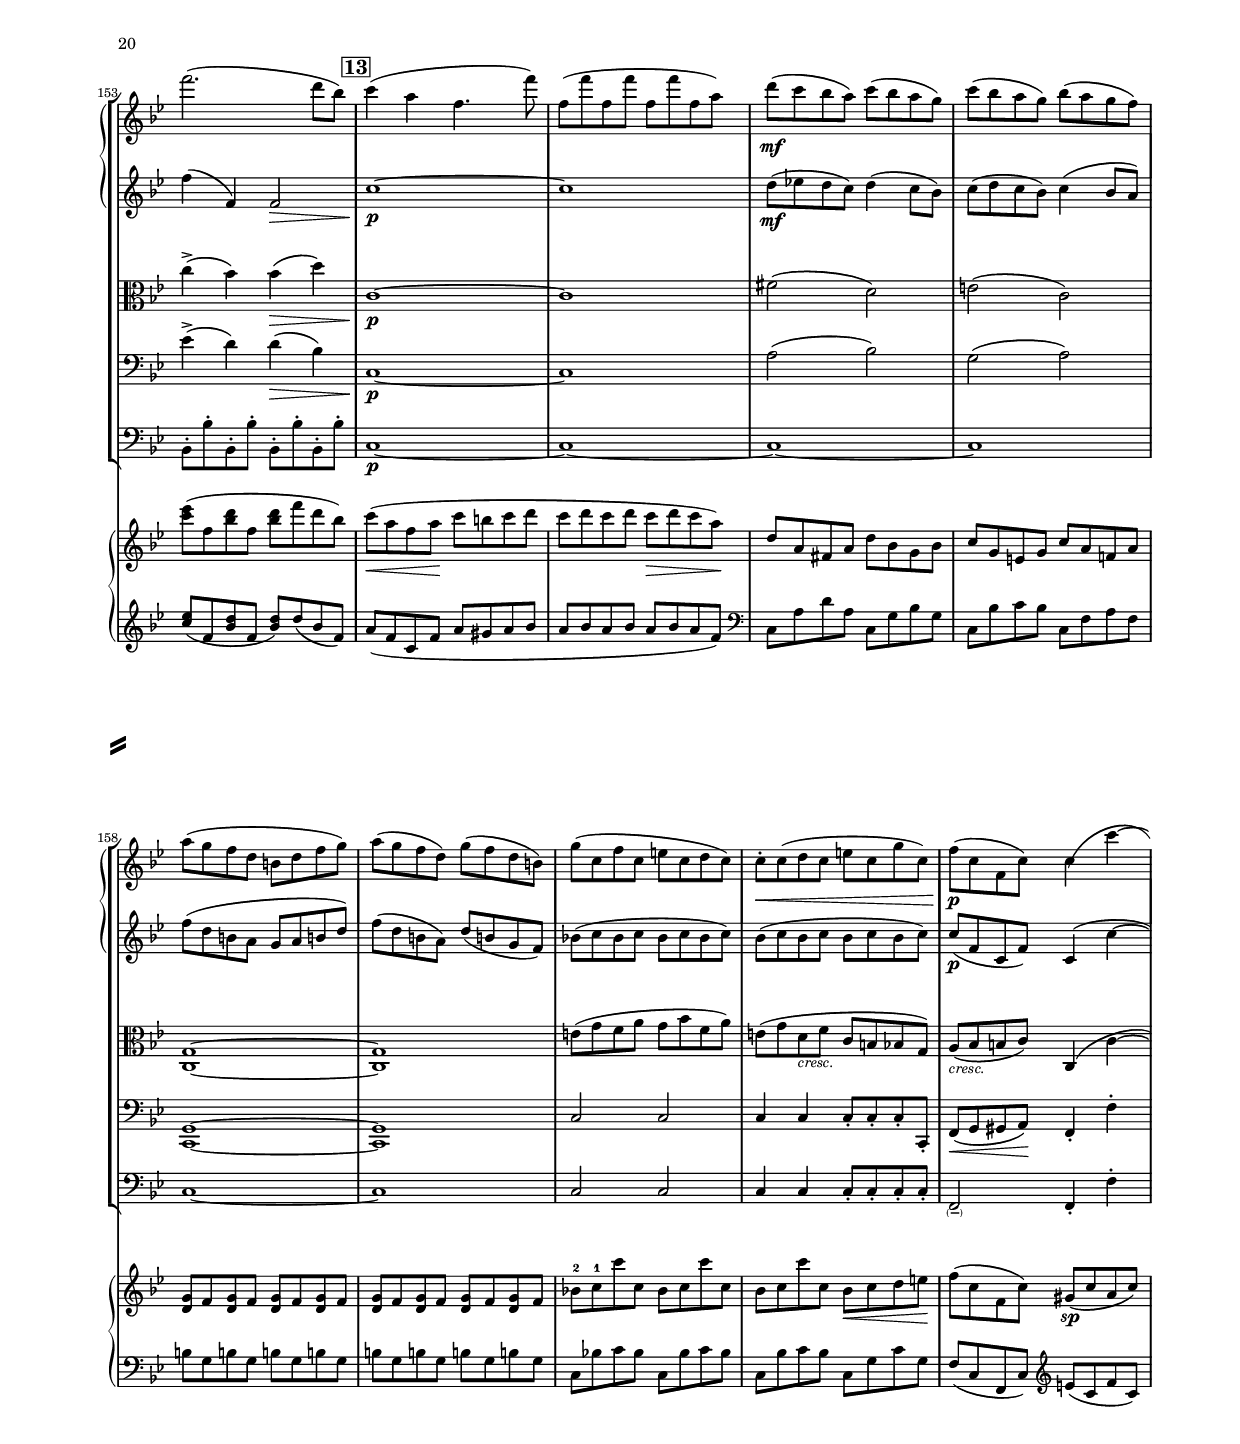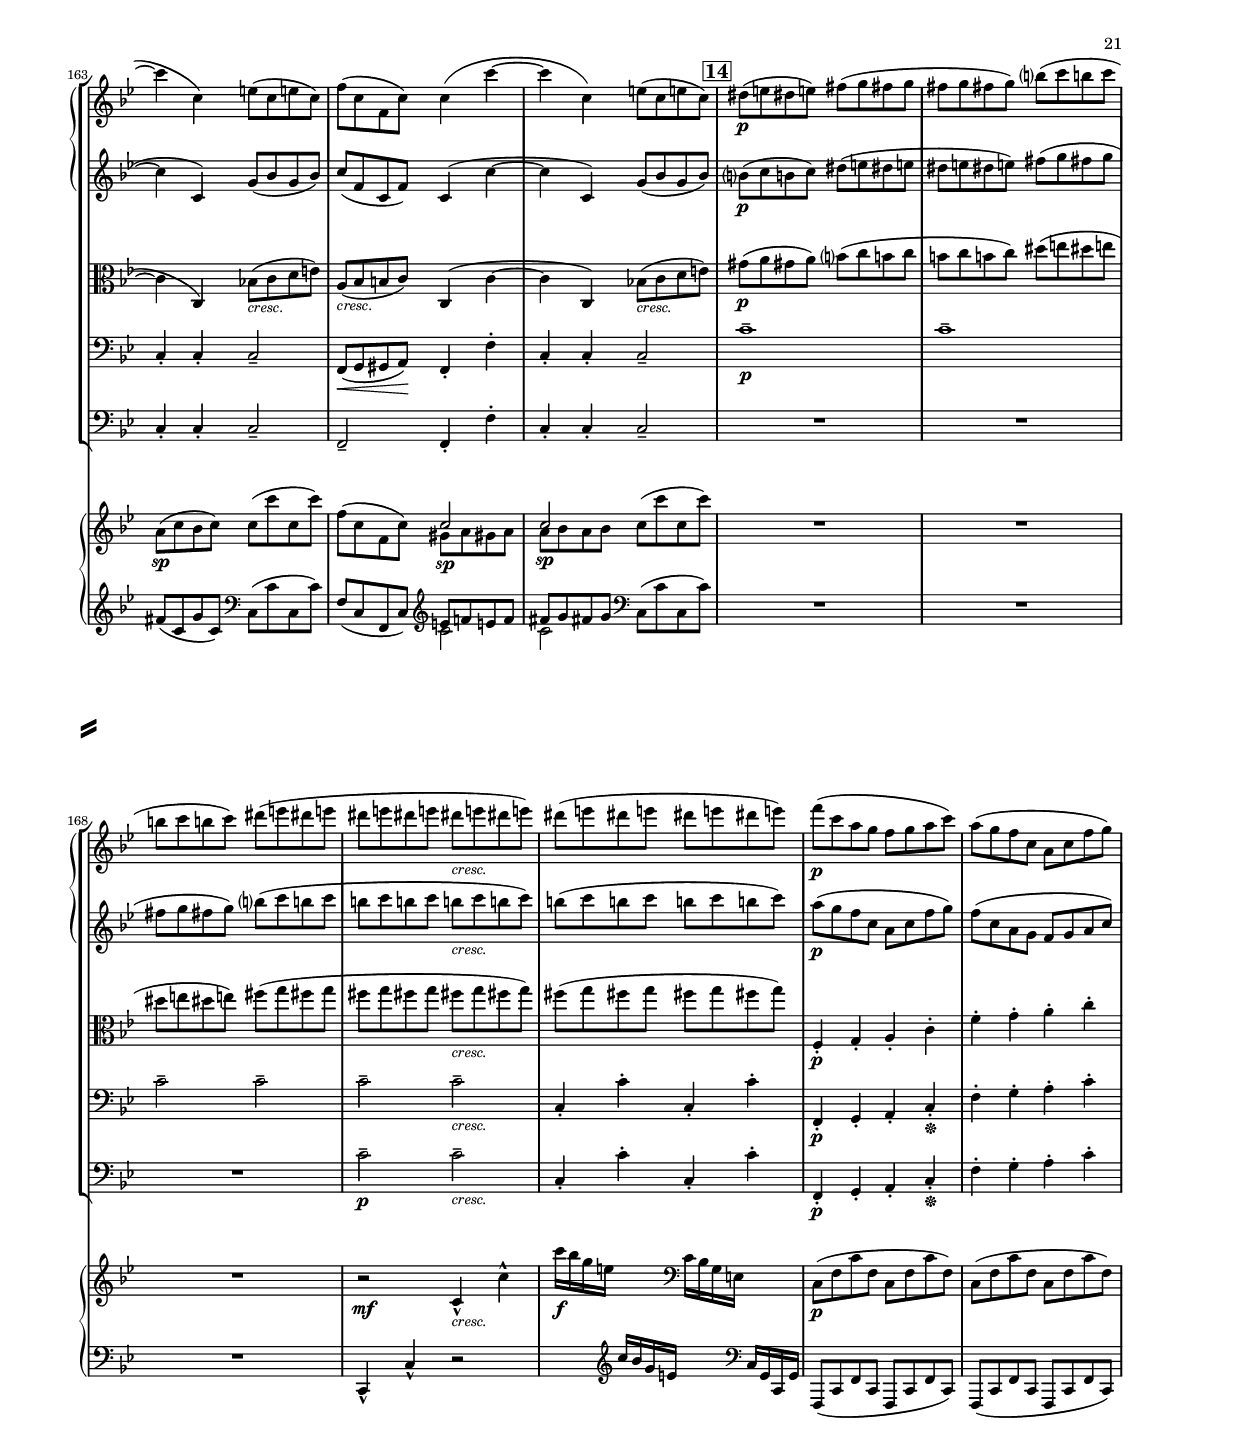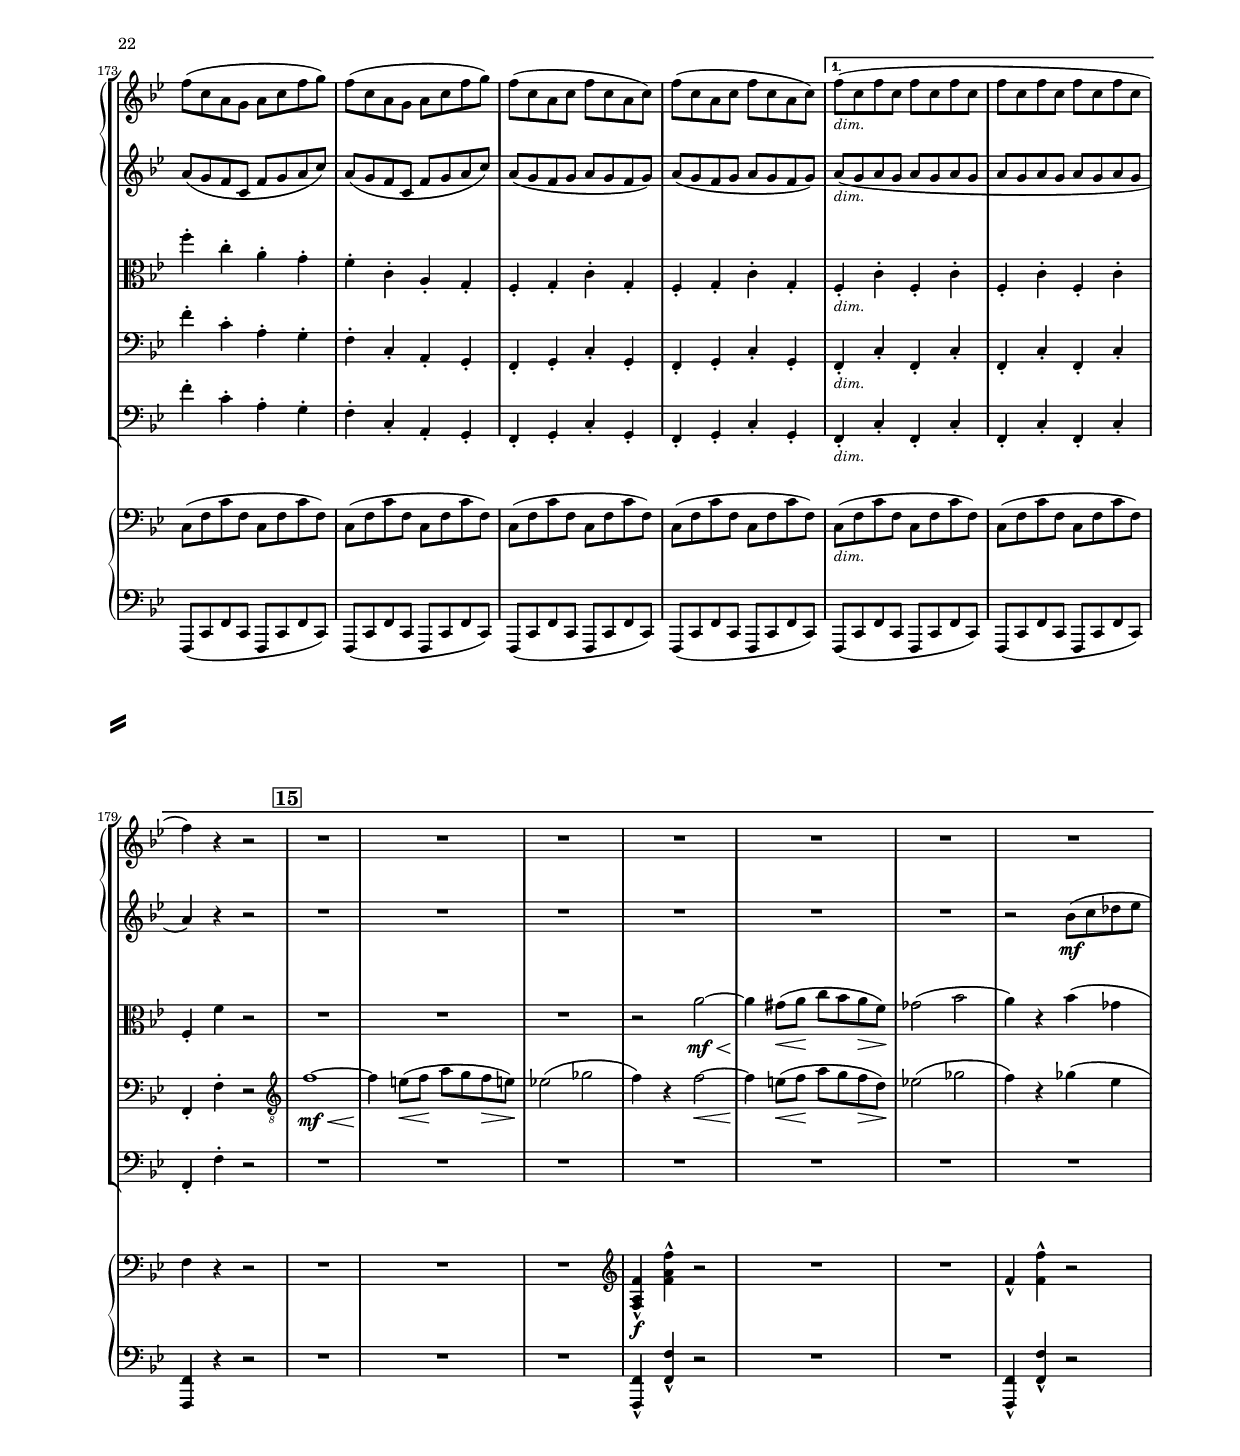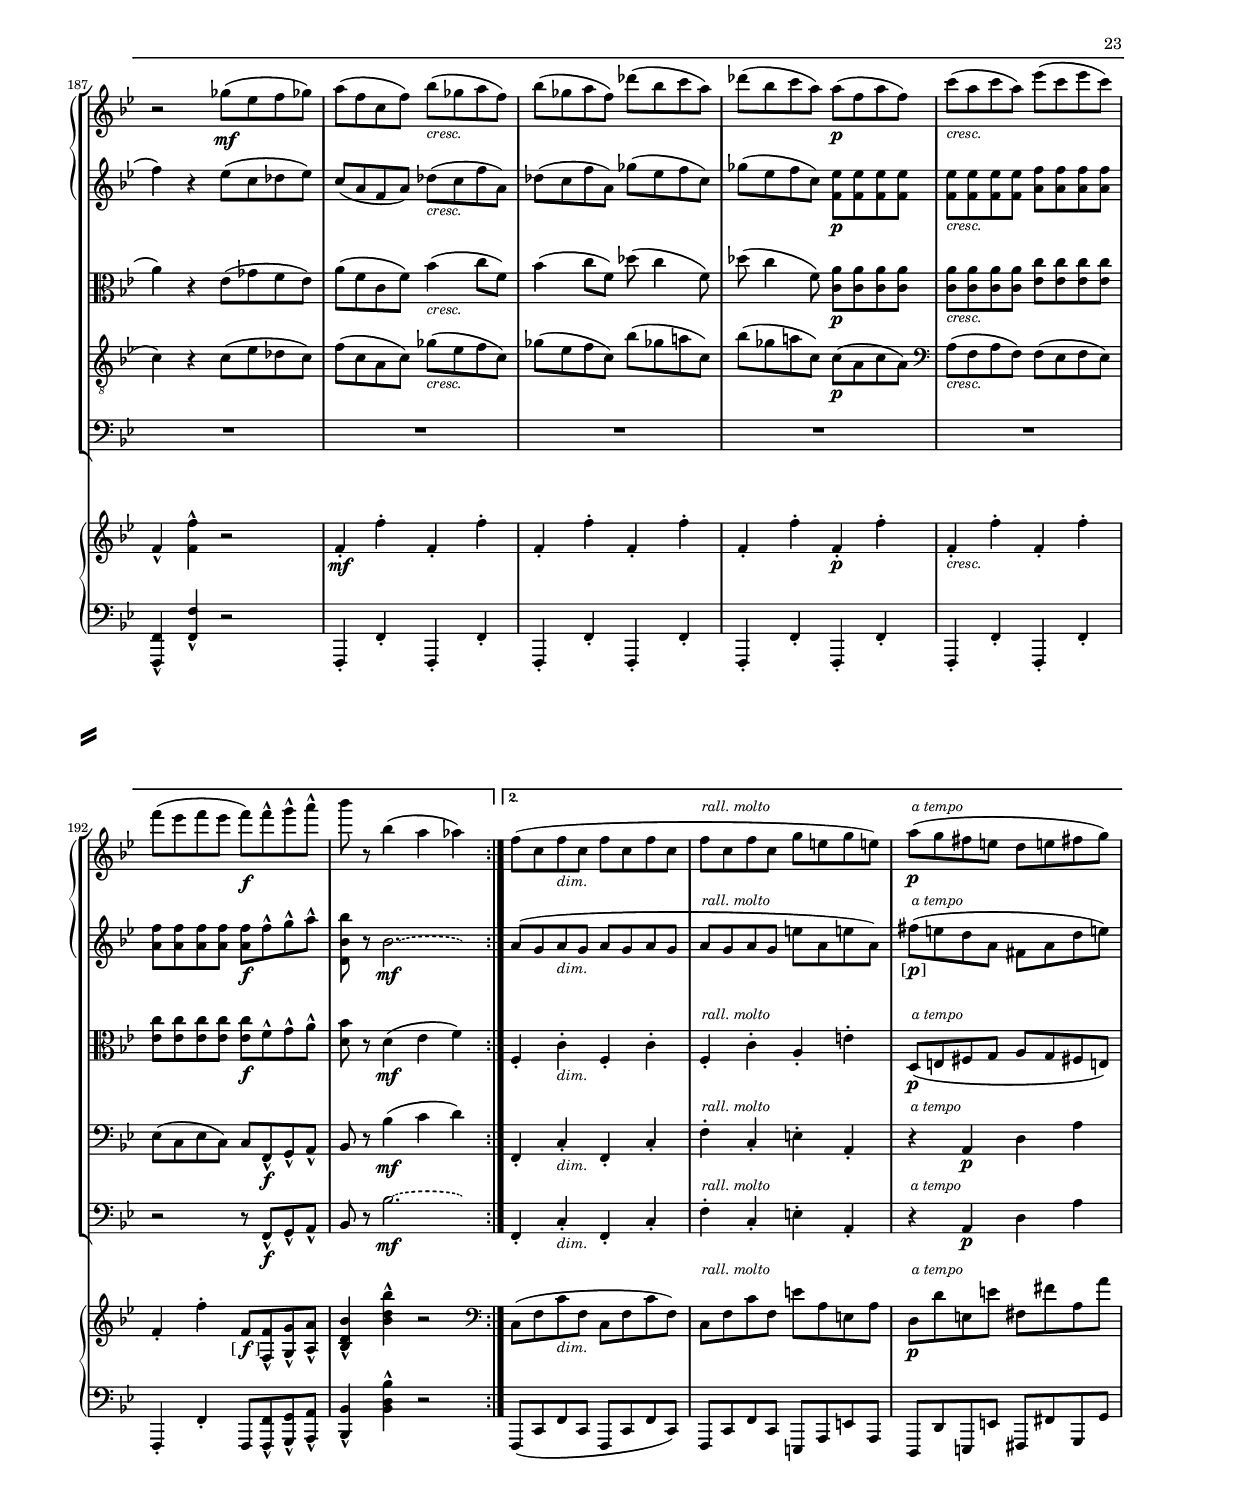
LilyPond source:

% (c) 2017 by Wolfgang Skala.
% This file is licensed under the Creative Commons Attribution-NonCommercial-ShareAlike 4.0 International License.
% To view a copy of this license, visit http://creativecommons.org/licenses/by-nc-sa/4.0/.

\version "2.18.0"

#(ly:set-option 'relative-includes #t)

% (c) 2017 by Wolfgang Skala.
% This file is licensed under the Creative Commons Attribution-NonCommercial-ShareAlike 4.0 International License.
% To view a copy of this license, visit http://creativecommons.org/licenses/by-nc-sa/4.0/.

\version "2.18.0"

\include "../definitions.ly"

\paper { first-page-number = #1 }

#(set-global-staff-size 14.14)

% showFirstLength = R1*10

\book {
	\bookpart {
		\header {
			title = \markup {
				\medium \center-column {
					\normal-text \larger \larger \line { Sextett op. 113 }
					\smaller \smaller \smaller \italic \line { Per aspera ad astra }
				}
			}
			subtitle = \markup { \vspace #3 \normal-text \larger \larger "1. Satz" }
			composer = \markup { \larger "Riedegg, 17. August 1921" }
		}
		\paper { systems-per-page = #2 }
		\score {
			<<
				\new StaffGroup <<
					\new GrandStaff <<
						\new Staff {
							\set Staff.instrumentName = "1. Geige"
% 							\set Staff.midiInstrument = #"violin"
							\IViolinoI
						}
						\new Staff {
							\set Staff.instrumentName = "2. Geige"
% 							\set Staff.midiInstrument = #"violin"
							\IViolinoII
						}
					>>
					\new Staff {
						\set Staff.instrumentName = "Bratsche"
% 						\set Staff.midiInstrument = #"violin"
						\IViola
					}
					\new Staff {
						\set Staff.instrumentName = "Violoncell"
% 						\set Staff.midiInstrument = #"cello"
						\IVioloncello
					}
					\new Staff {
						\set Staff.instrumentName = "Baß"
% 						\set Staff.midiInstrument = #"contrabass"
						\IContrabasso
					}
				>>
				\new PianoStaff <<
					\set PianoStaff.instrumentName = "Klavier"
					\new Staff = "RH" << \IPianoR >>
					\new Staff = "LH" << \IPianoL >>
				>>
			>>
			\layout { }
			\midi { \tempo 4 = 100 }
		}
	}
}

% \include "test.ly"


% \include "Parts/P_Violino1.ly"